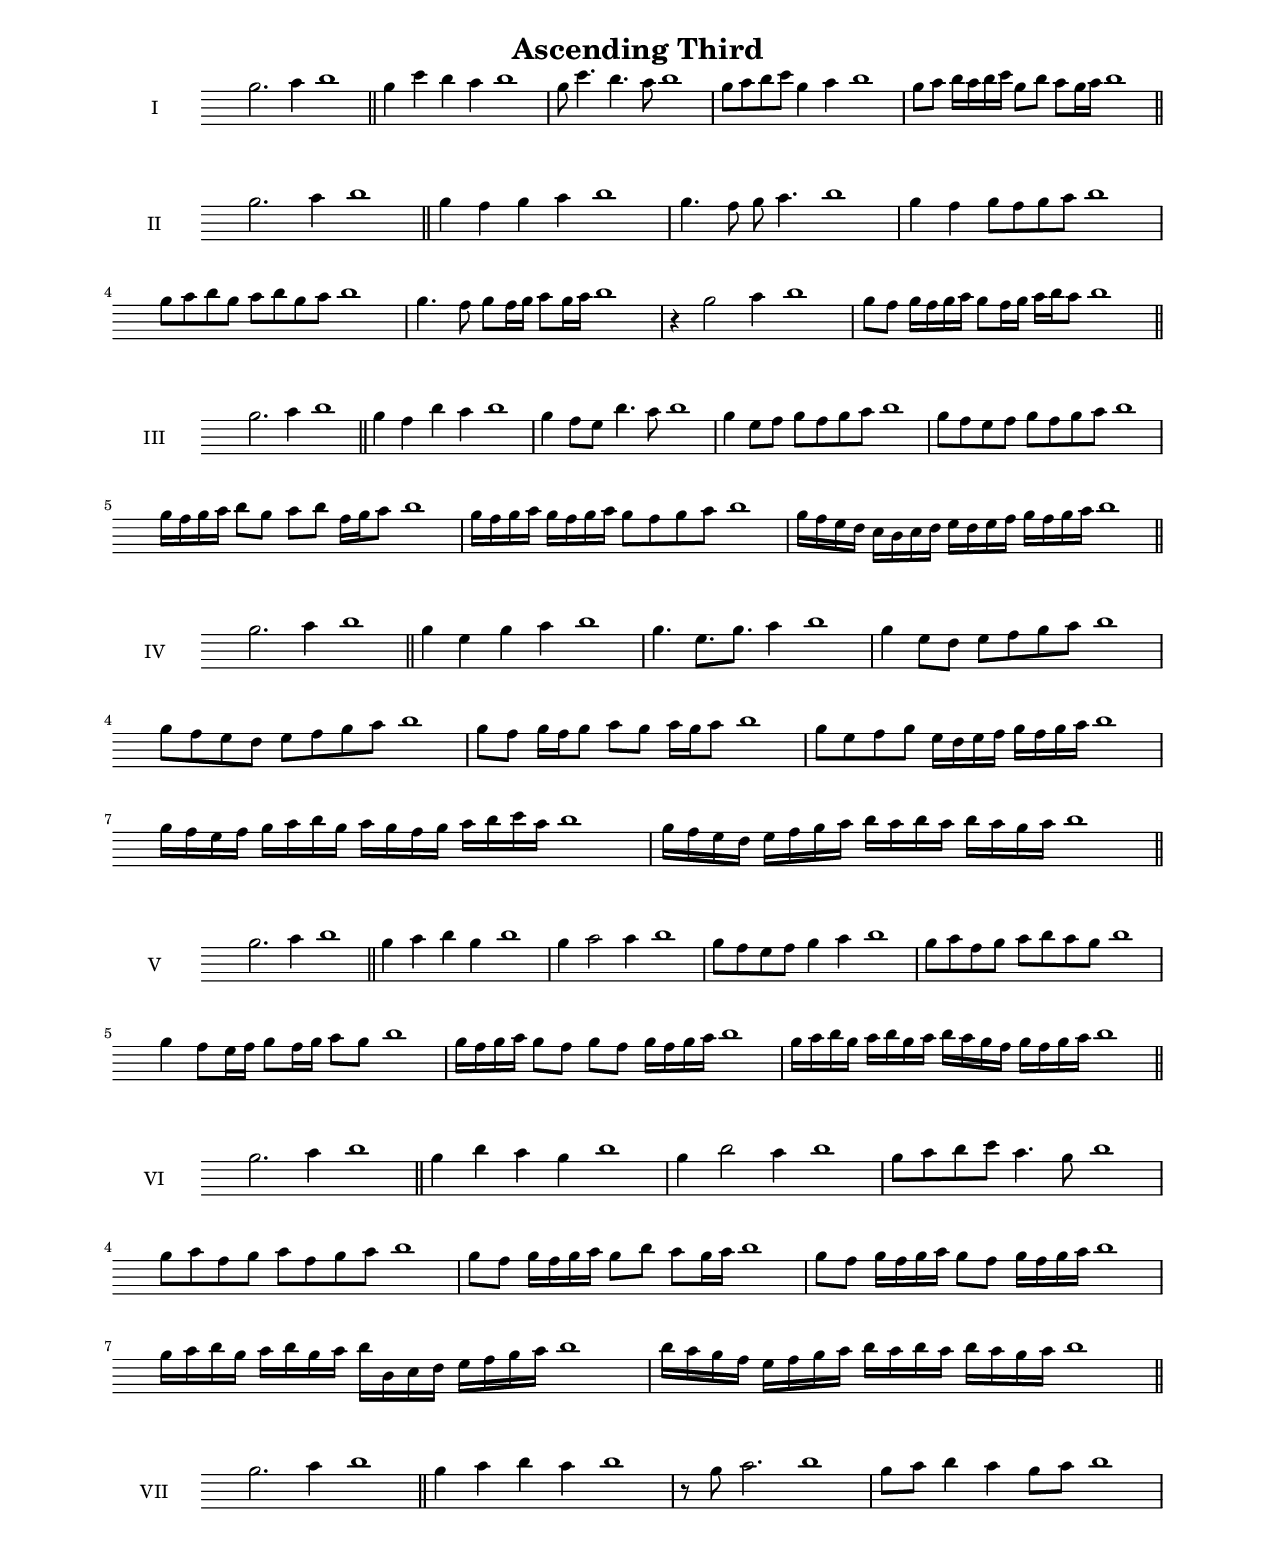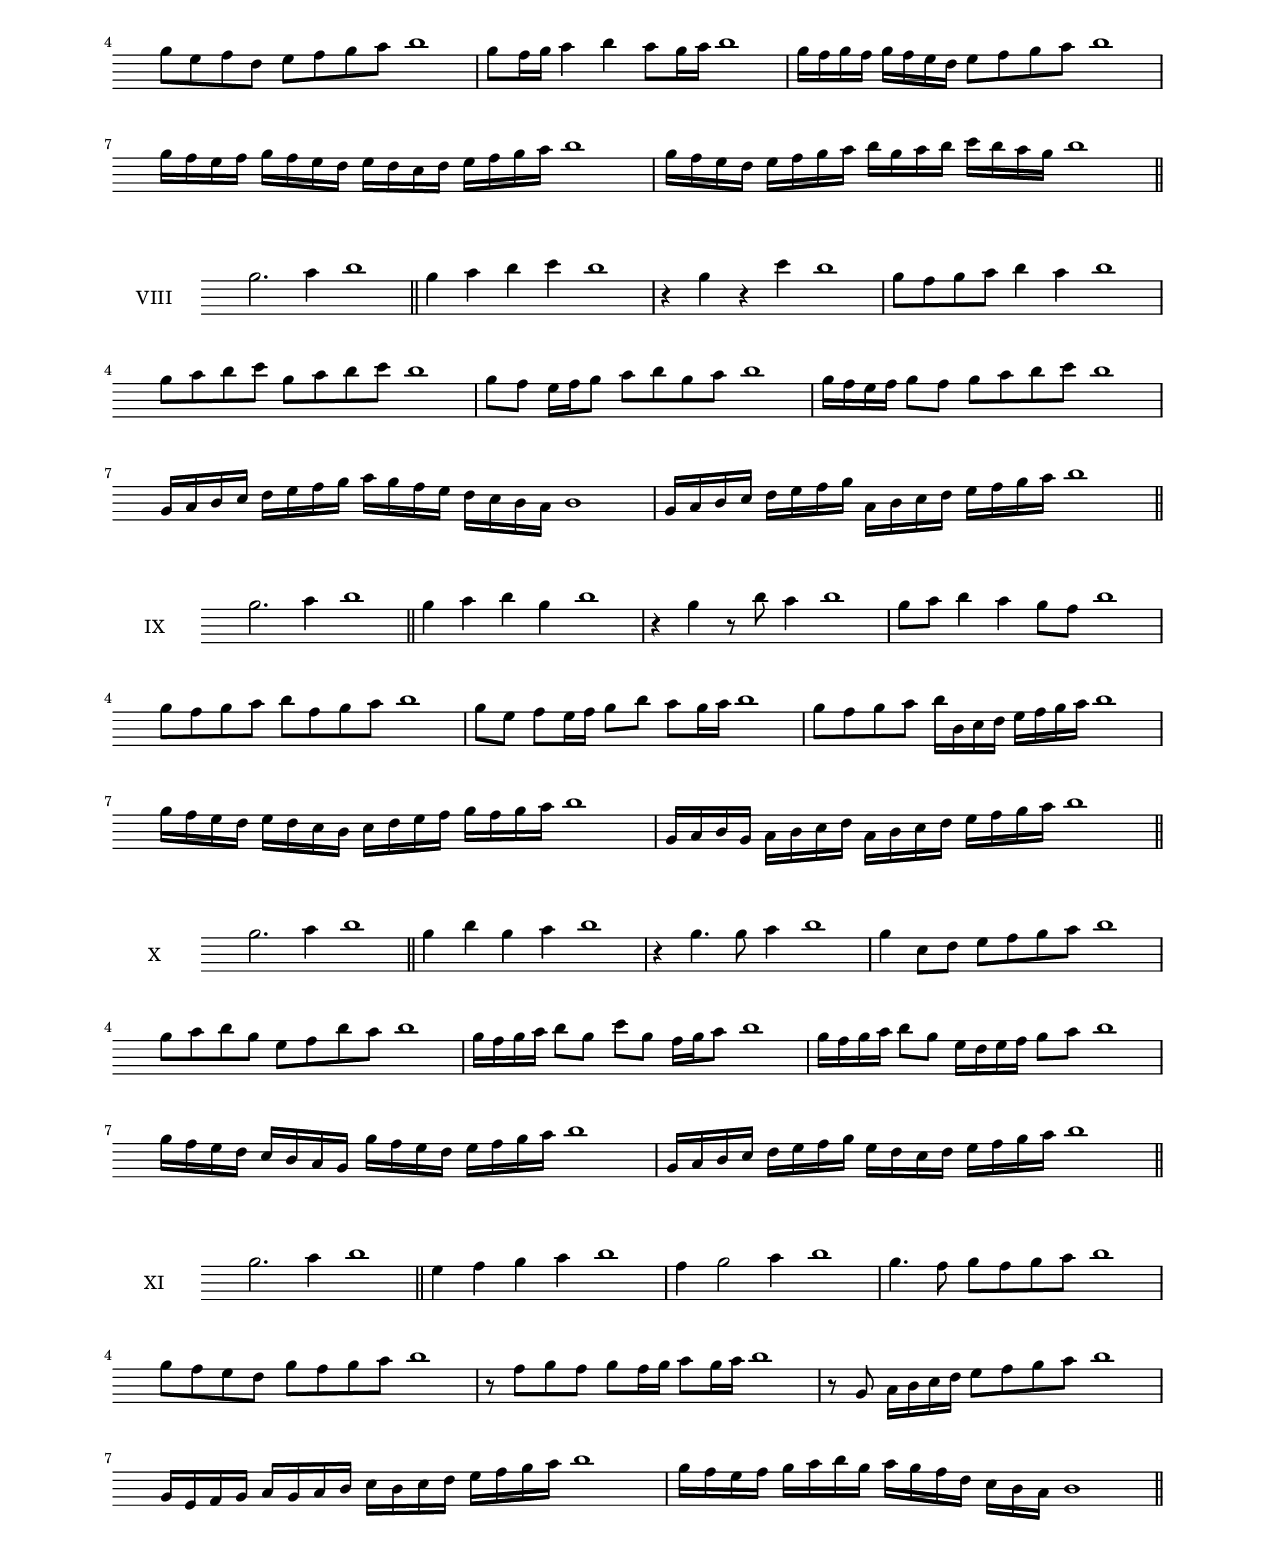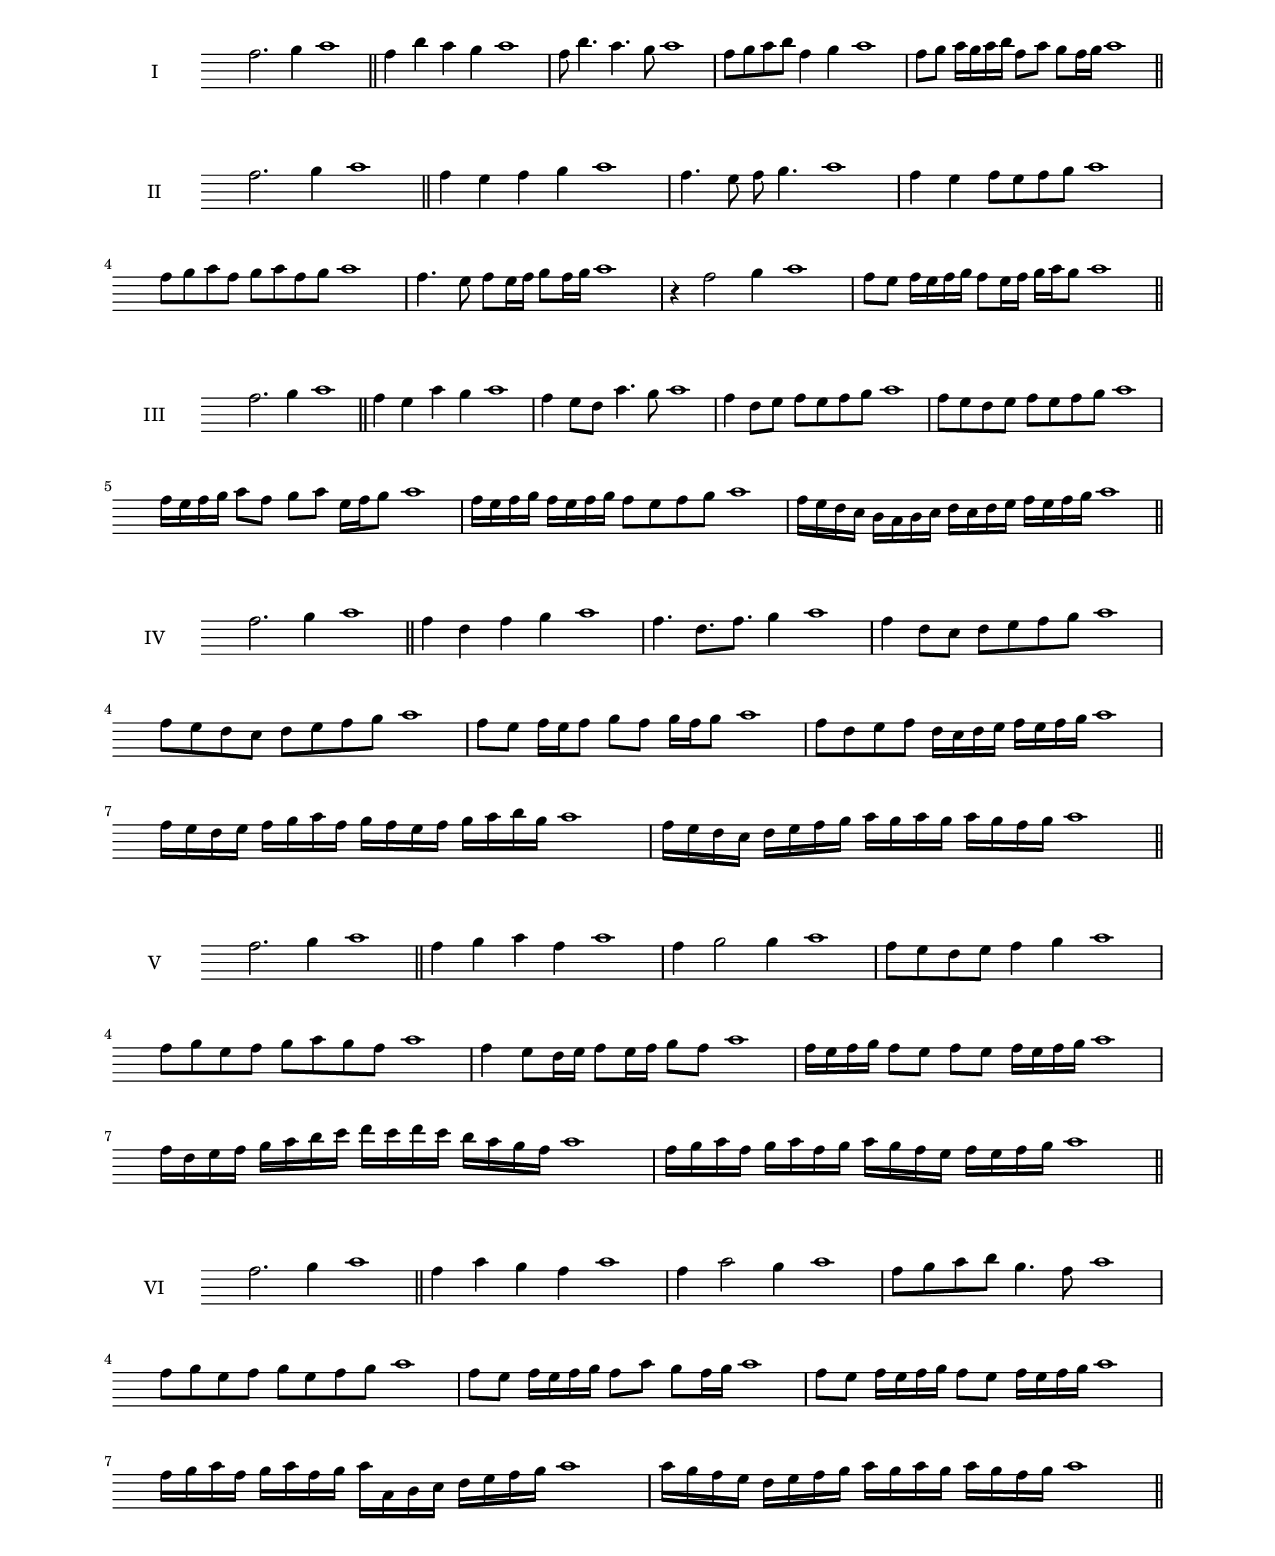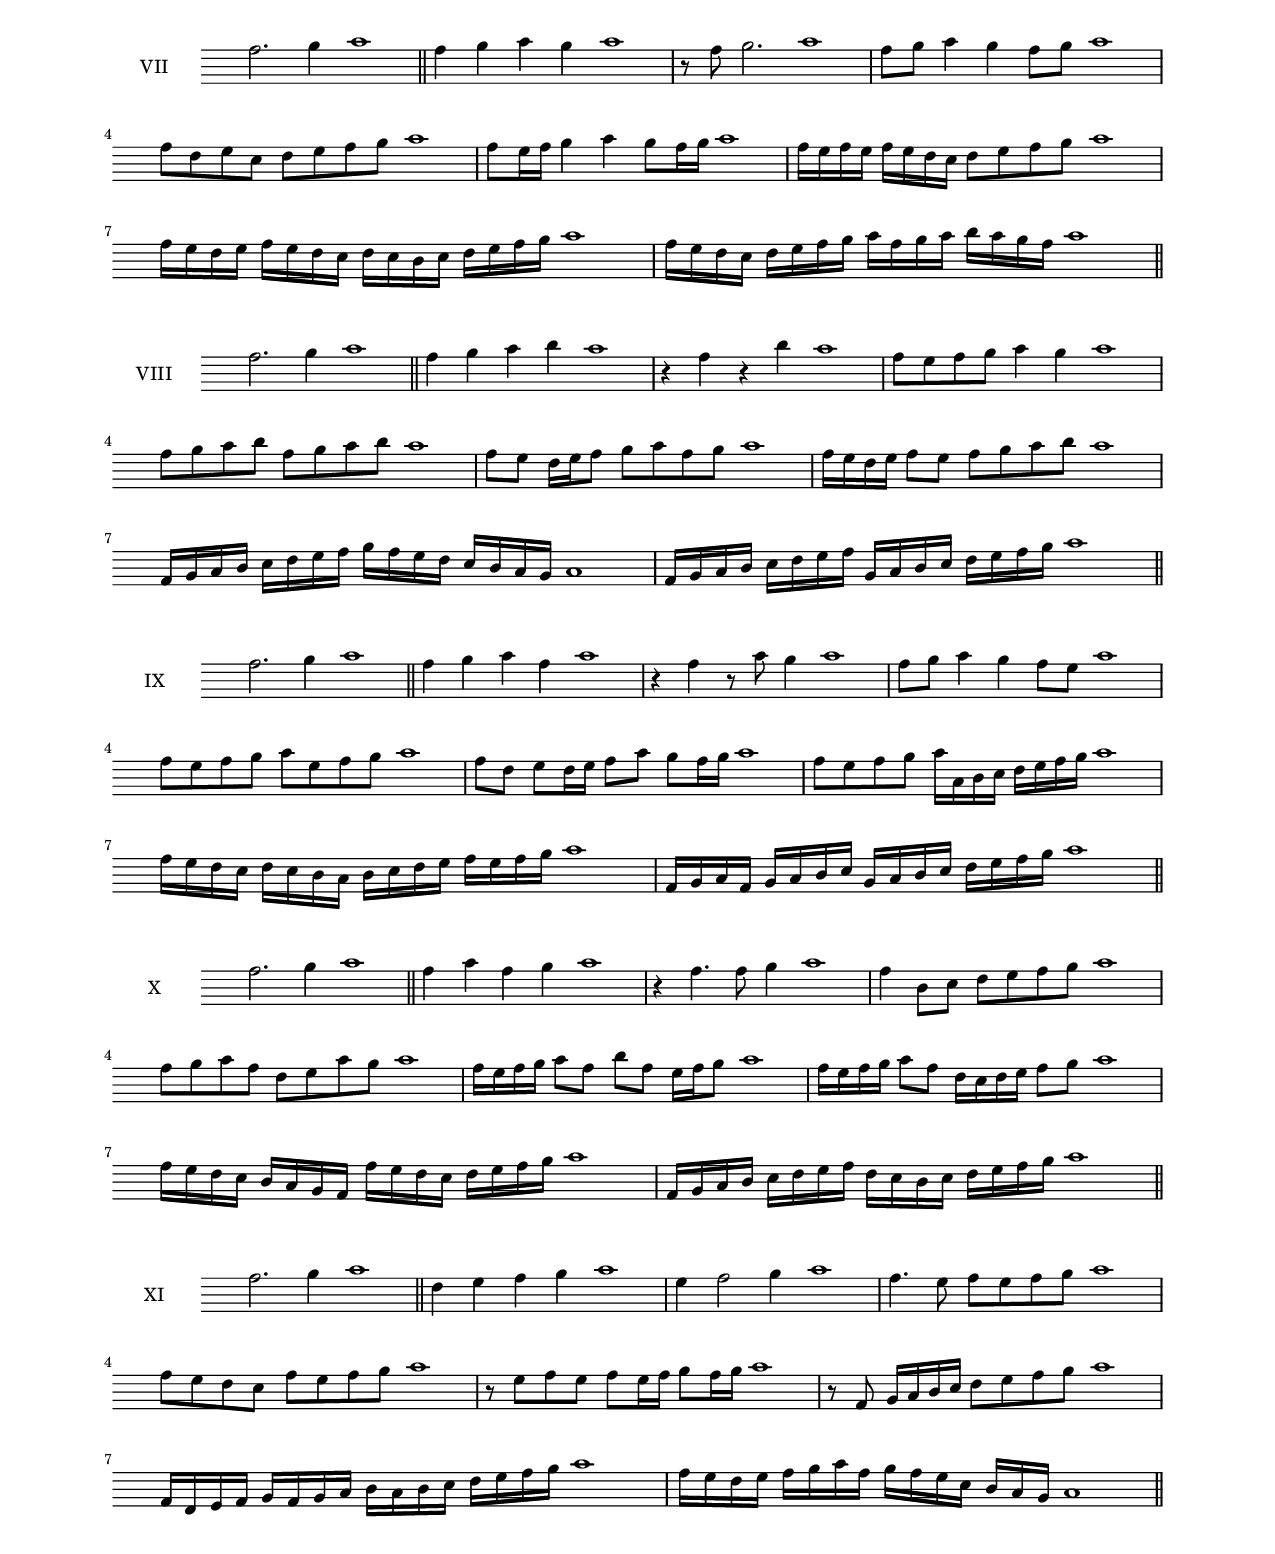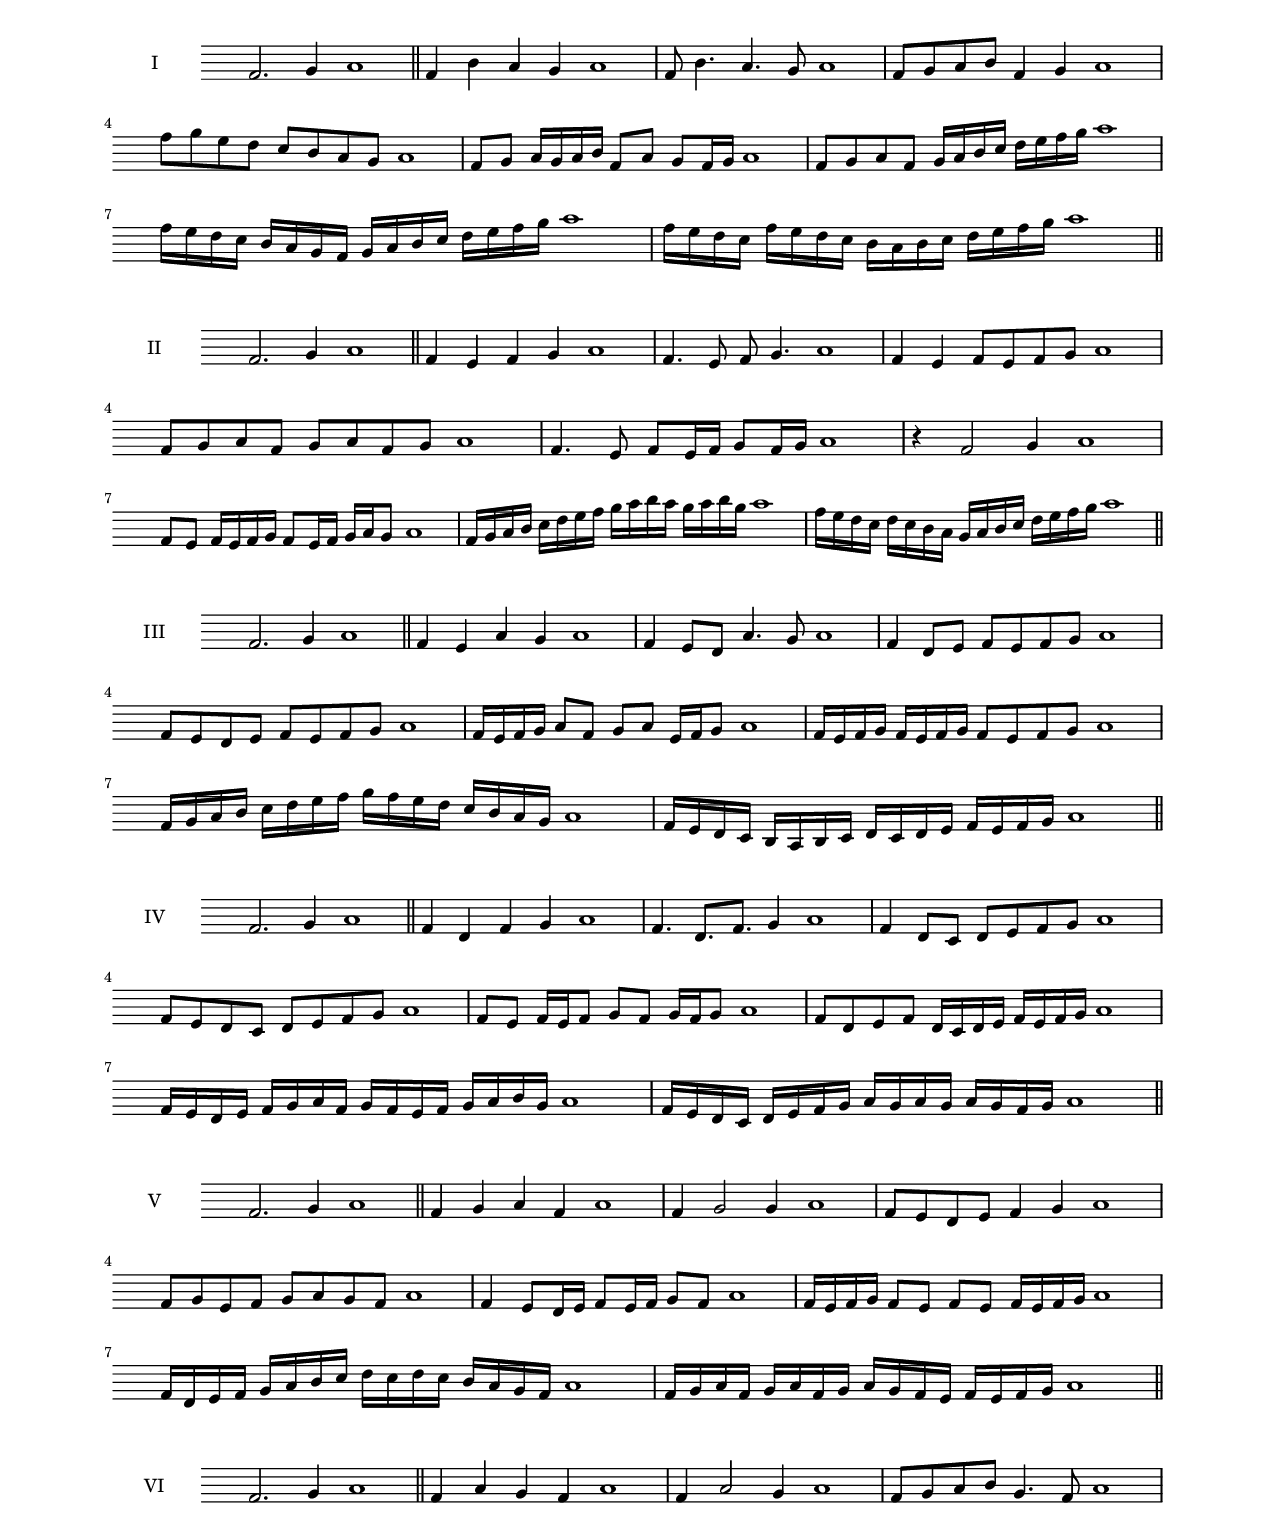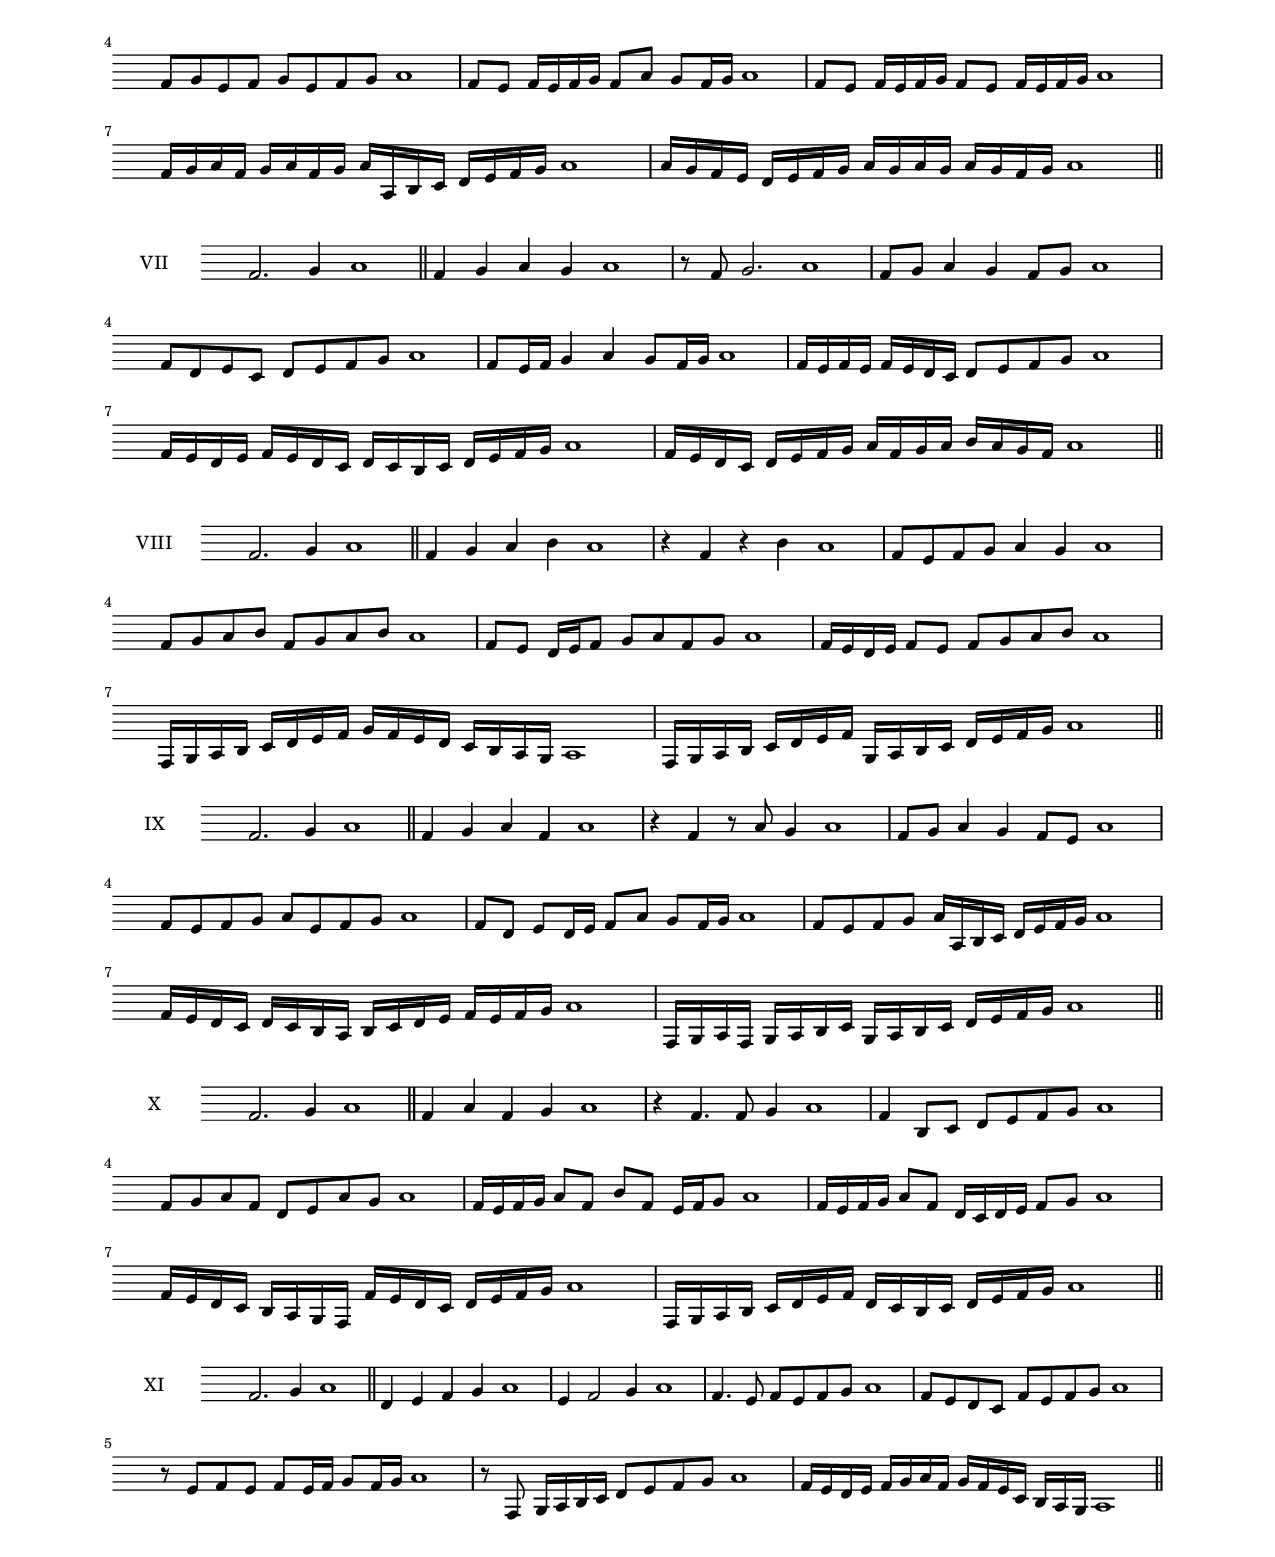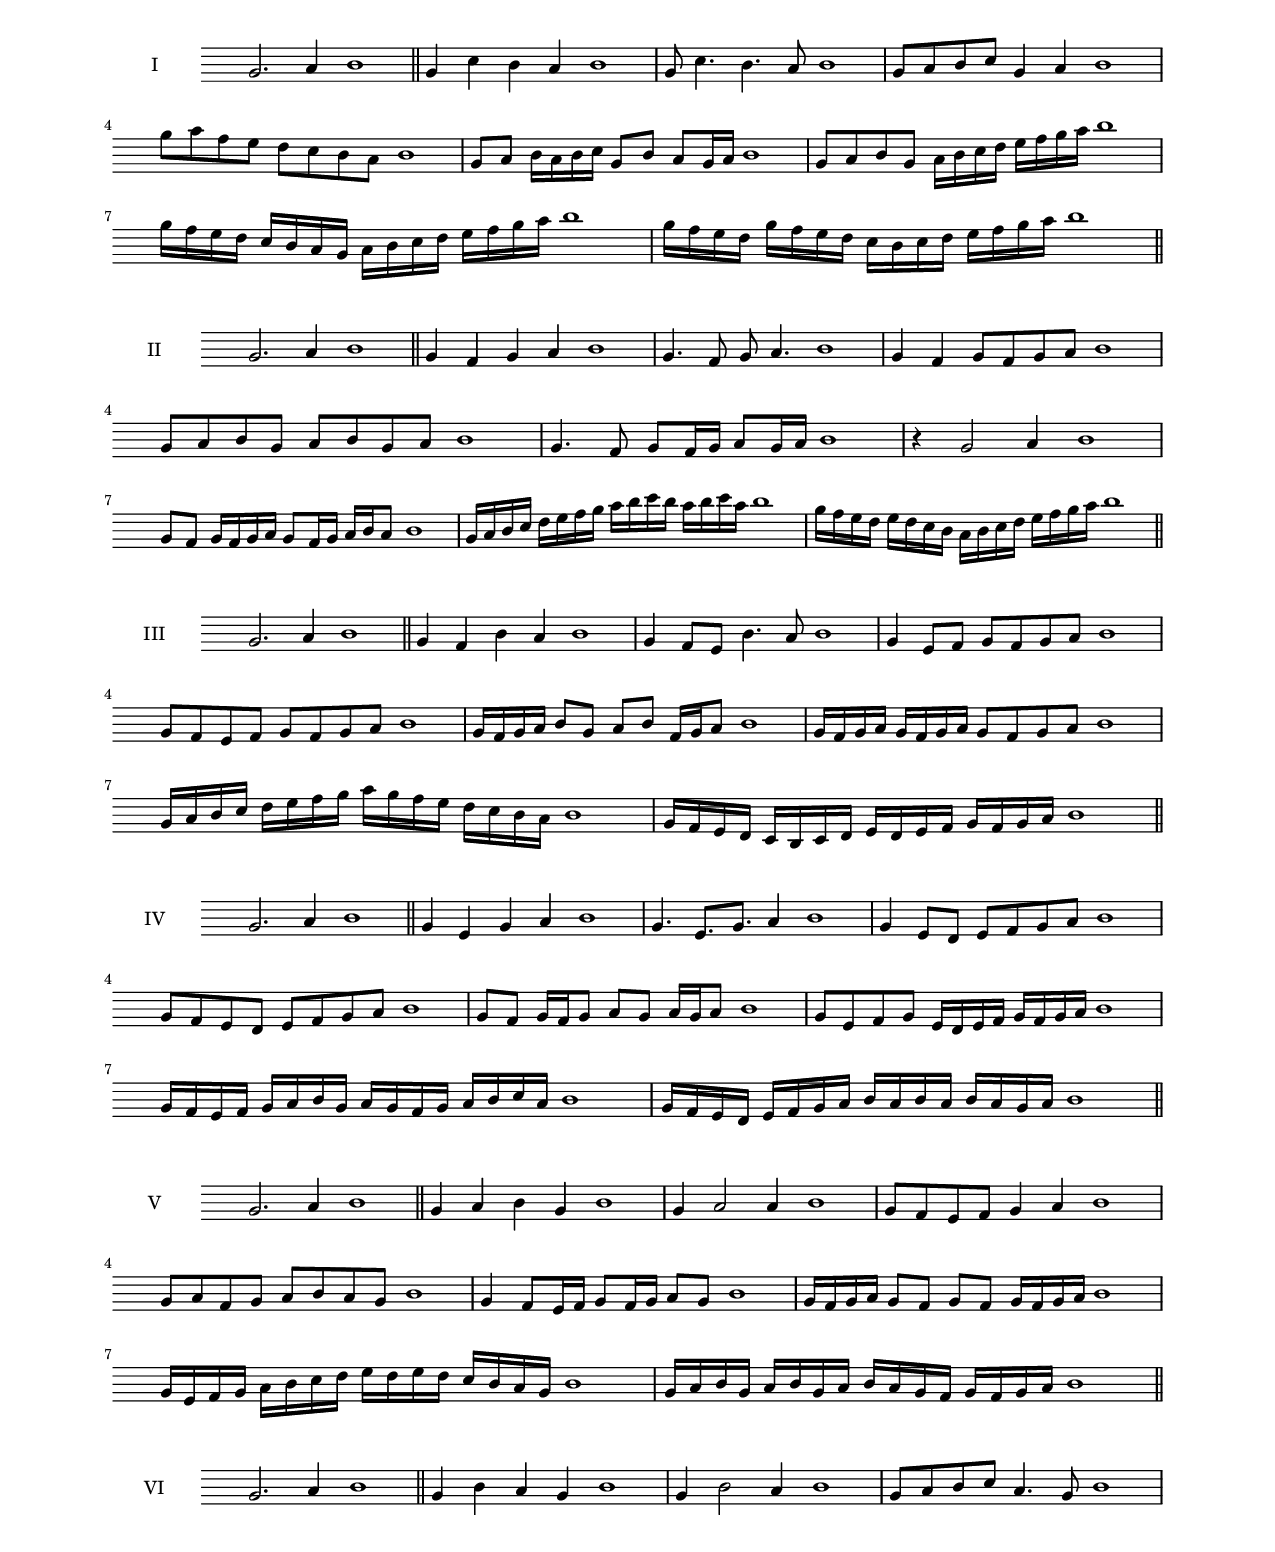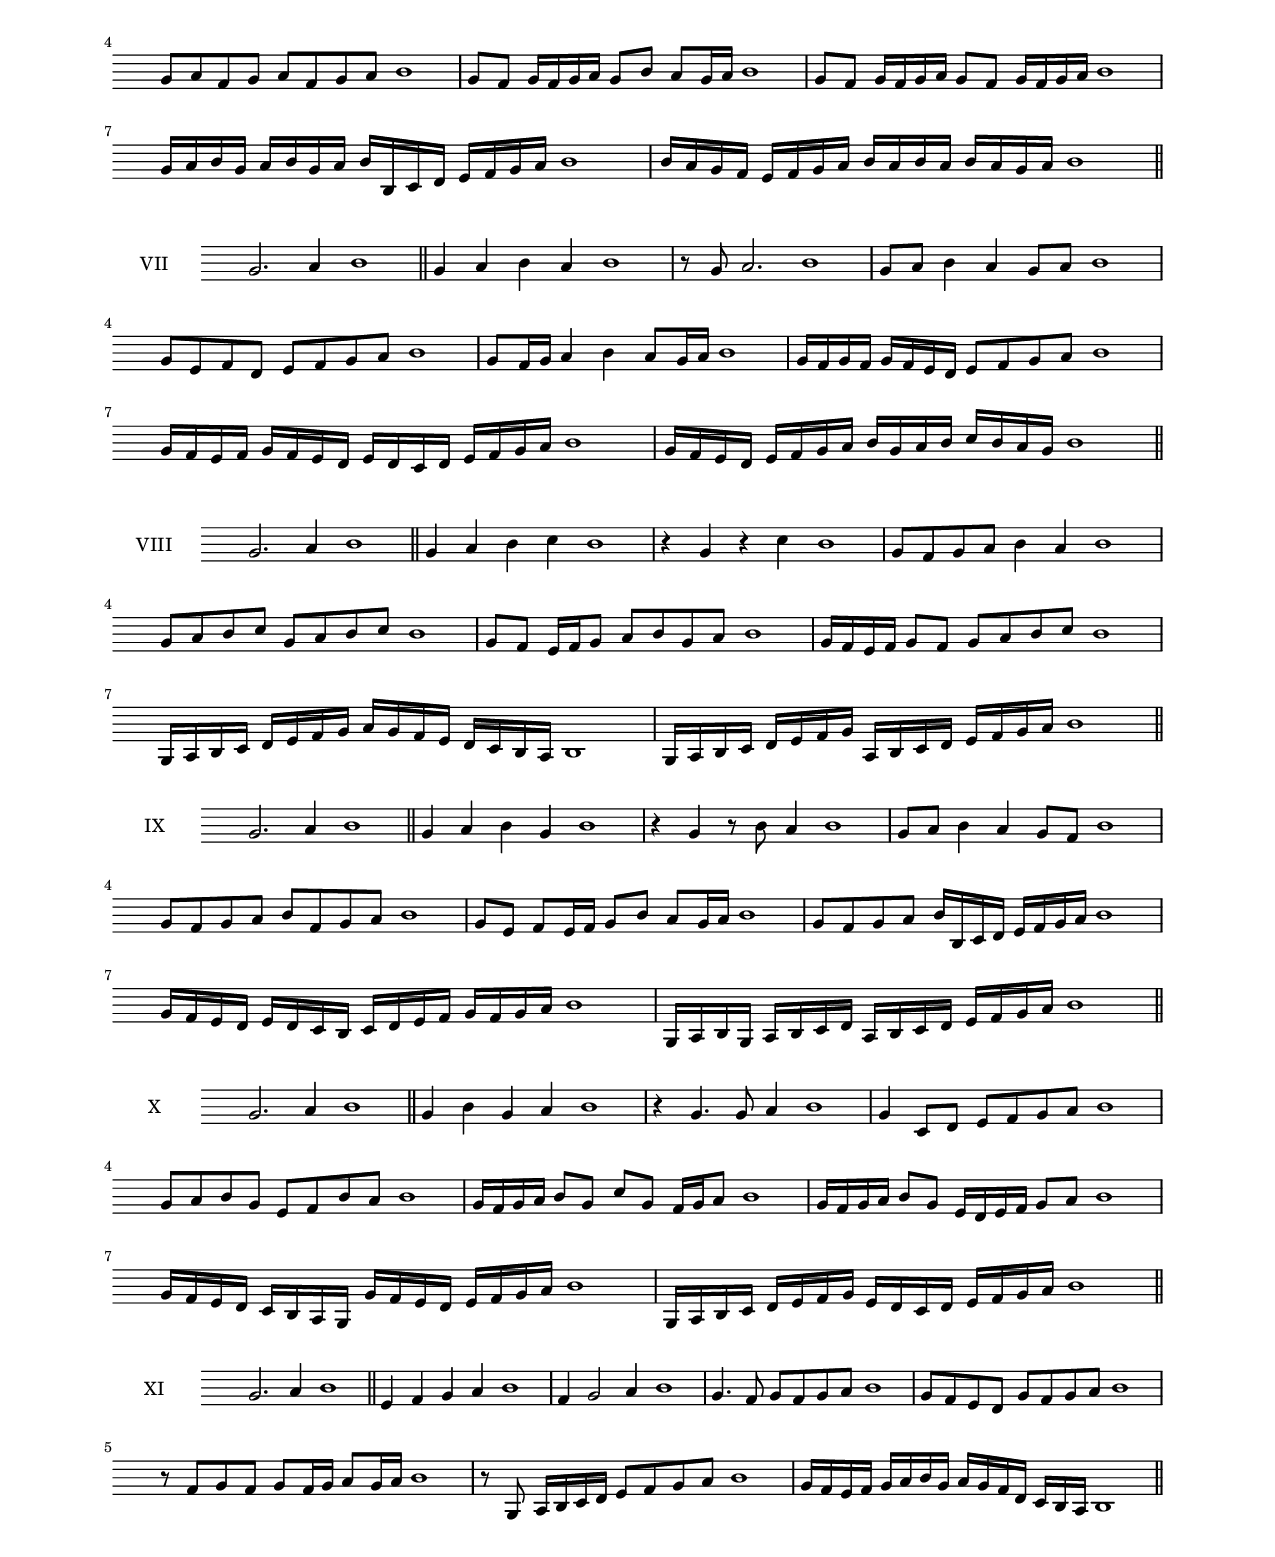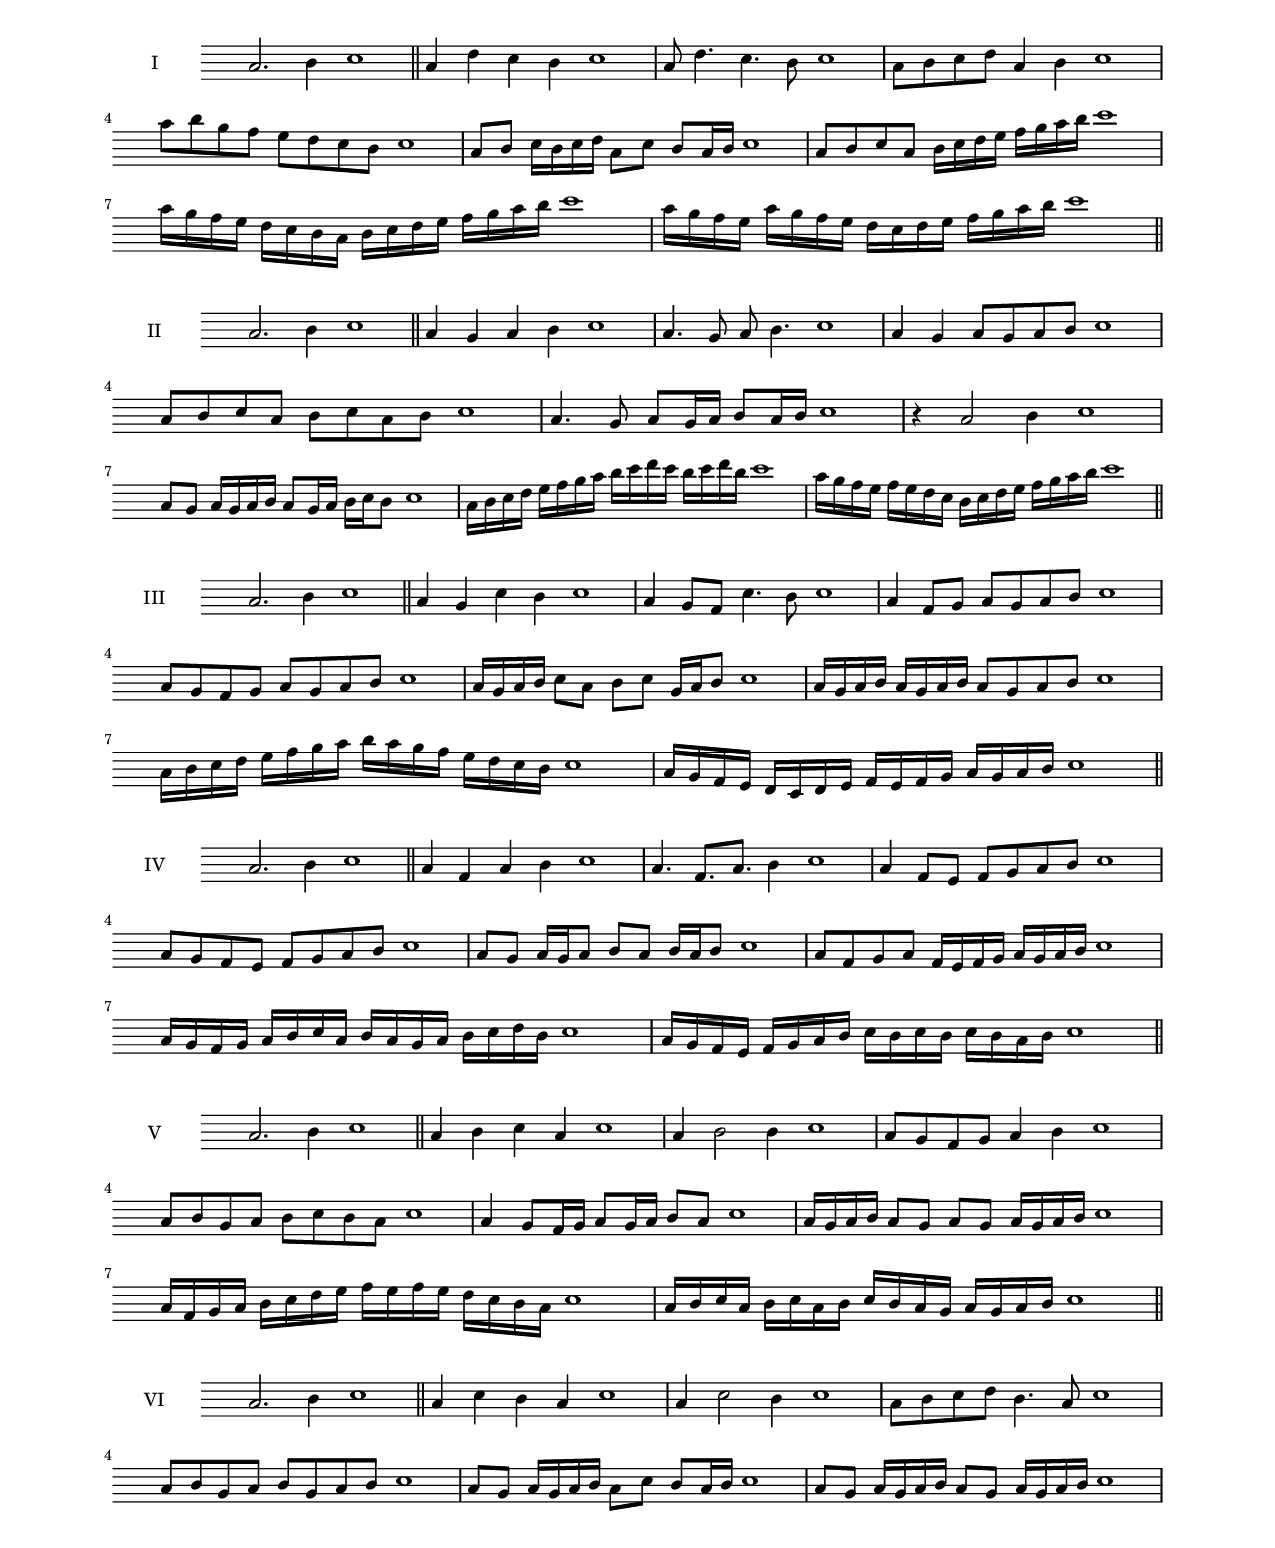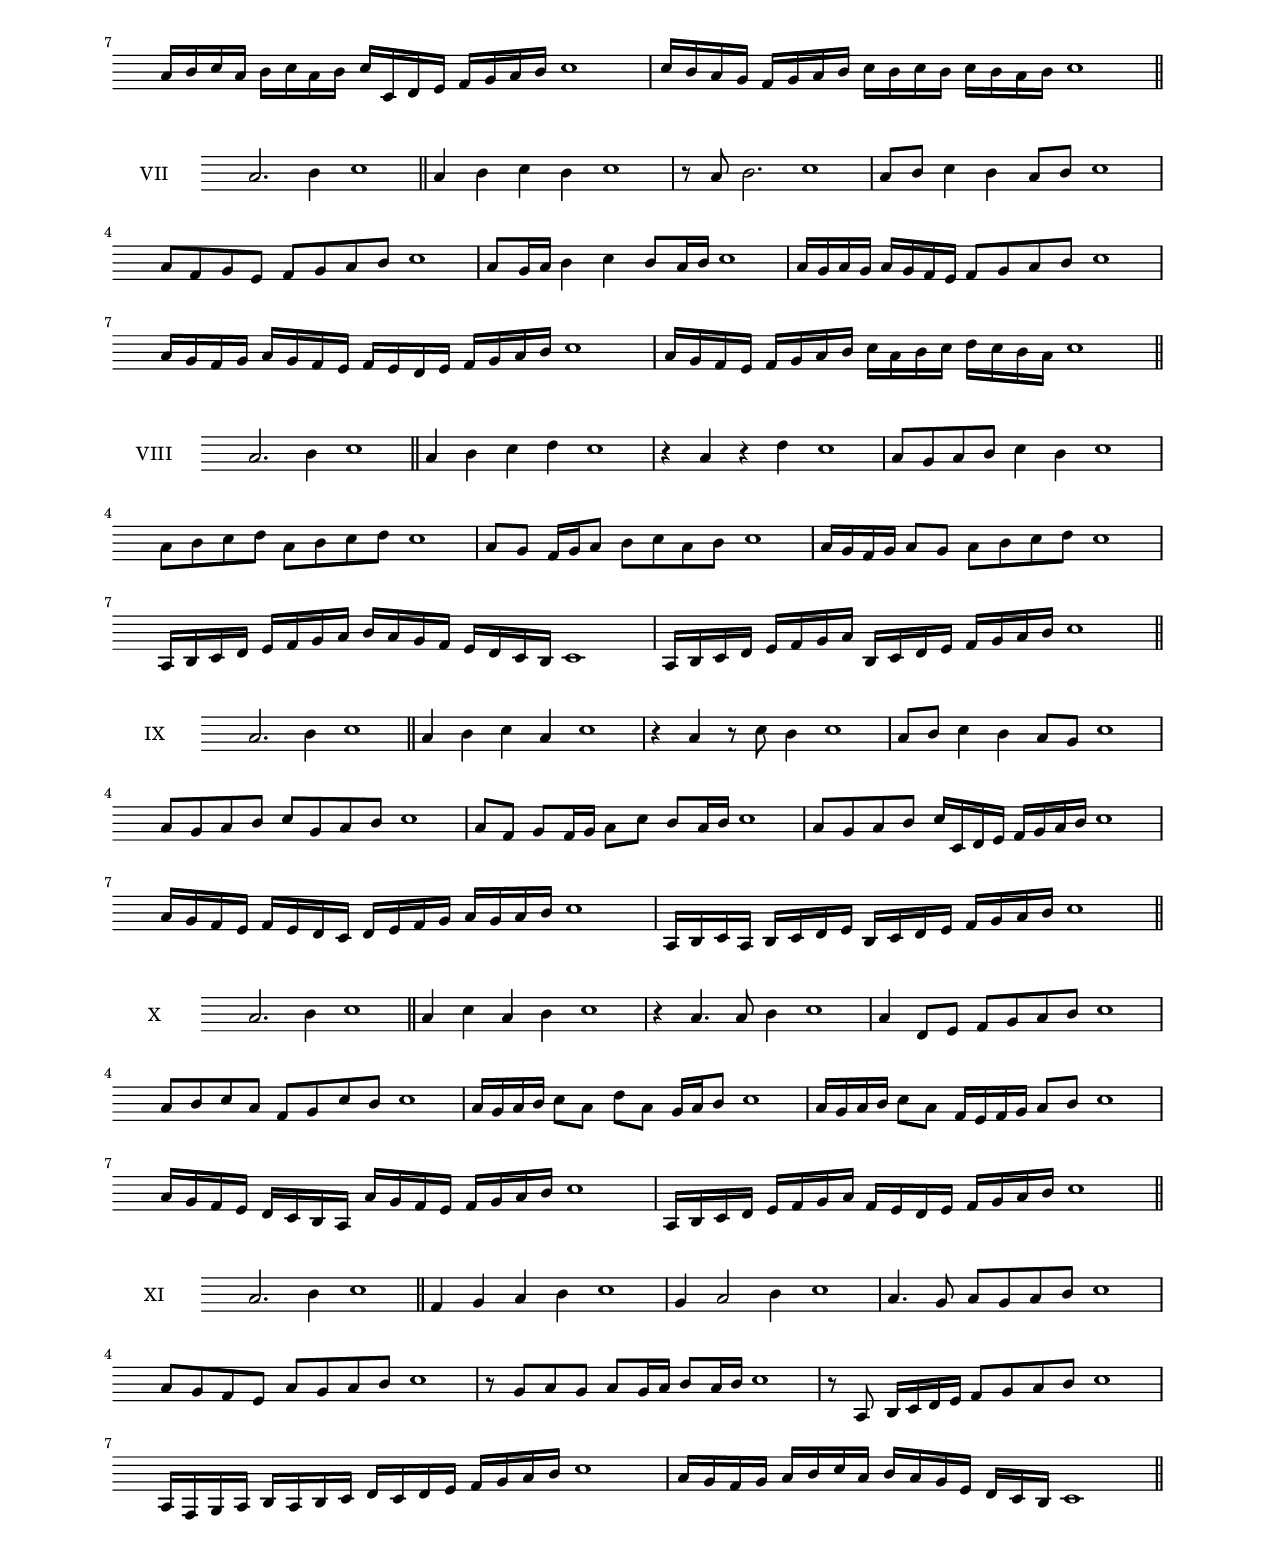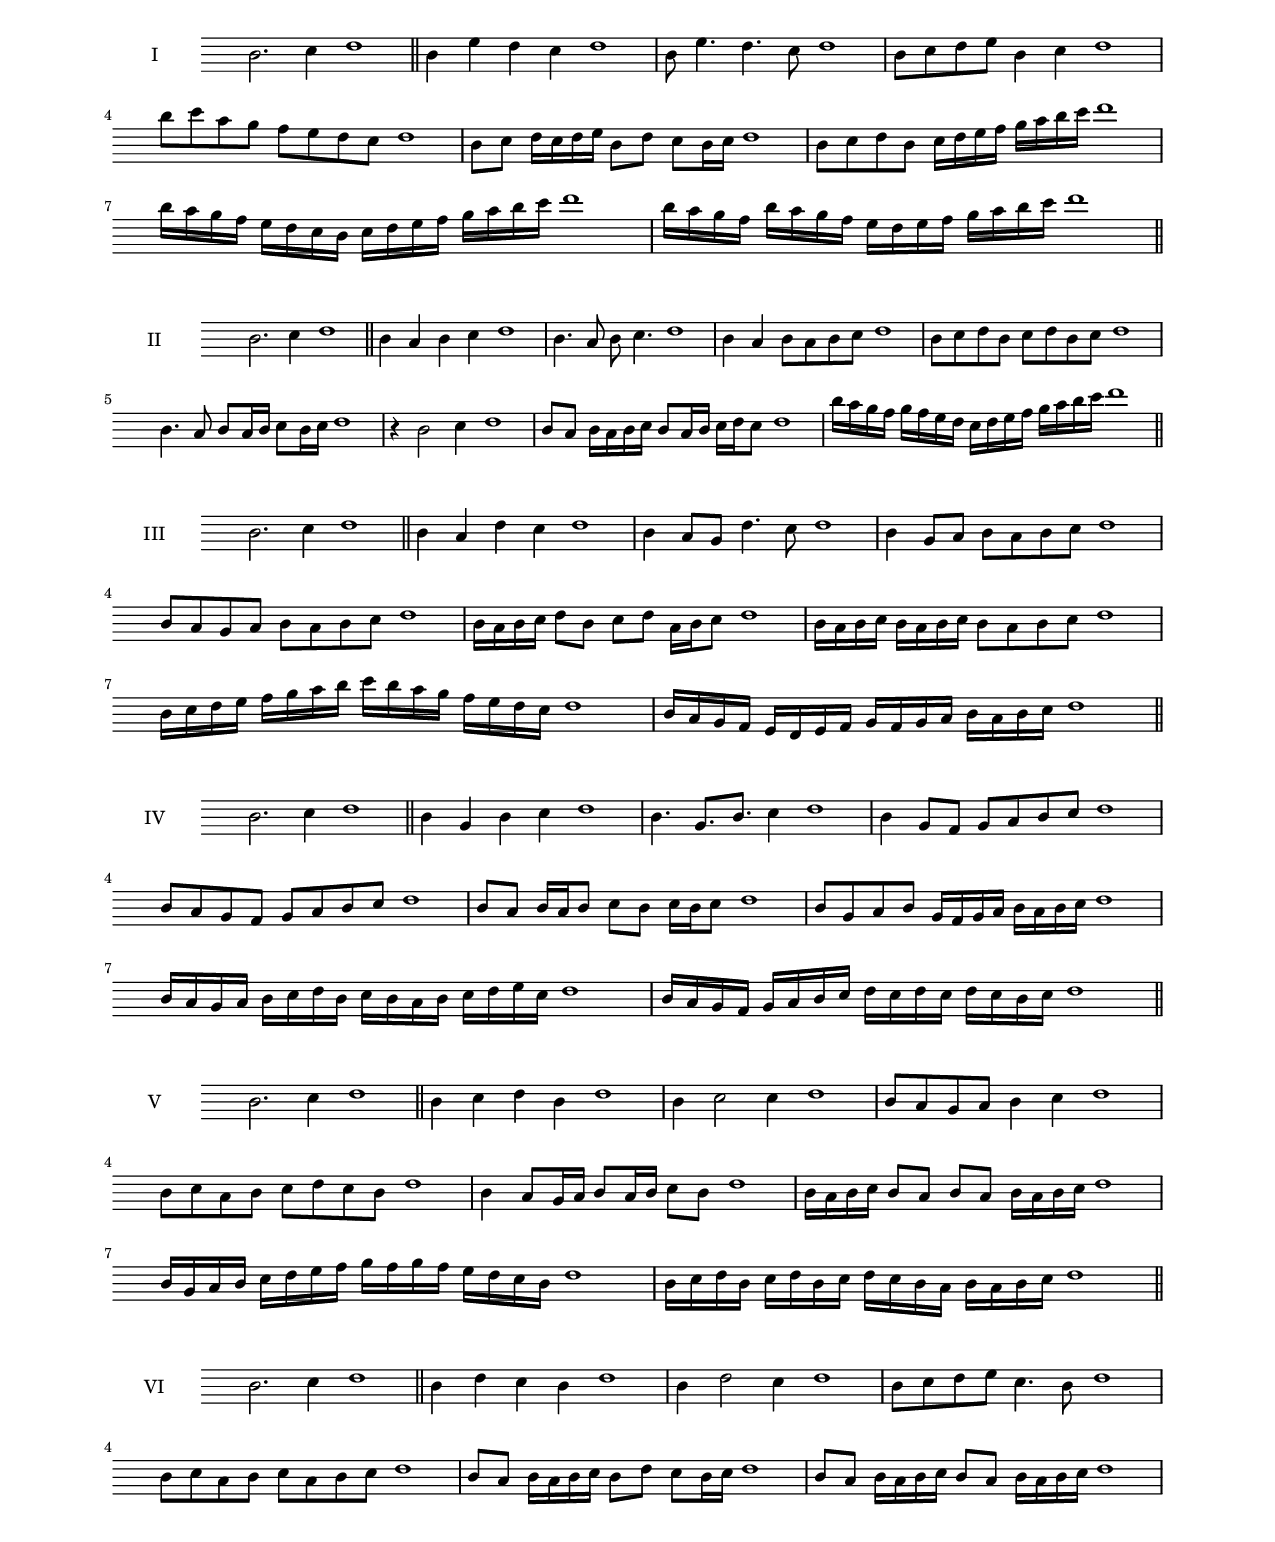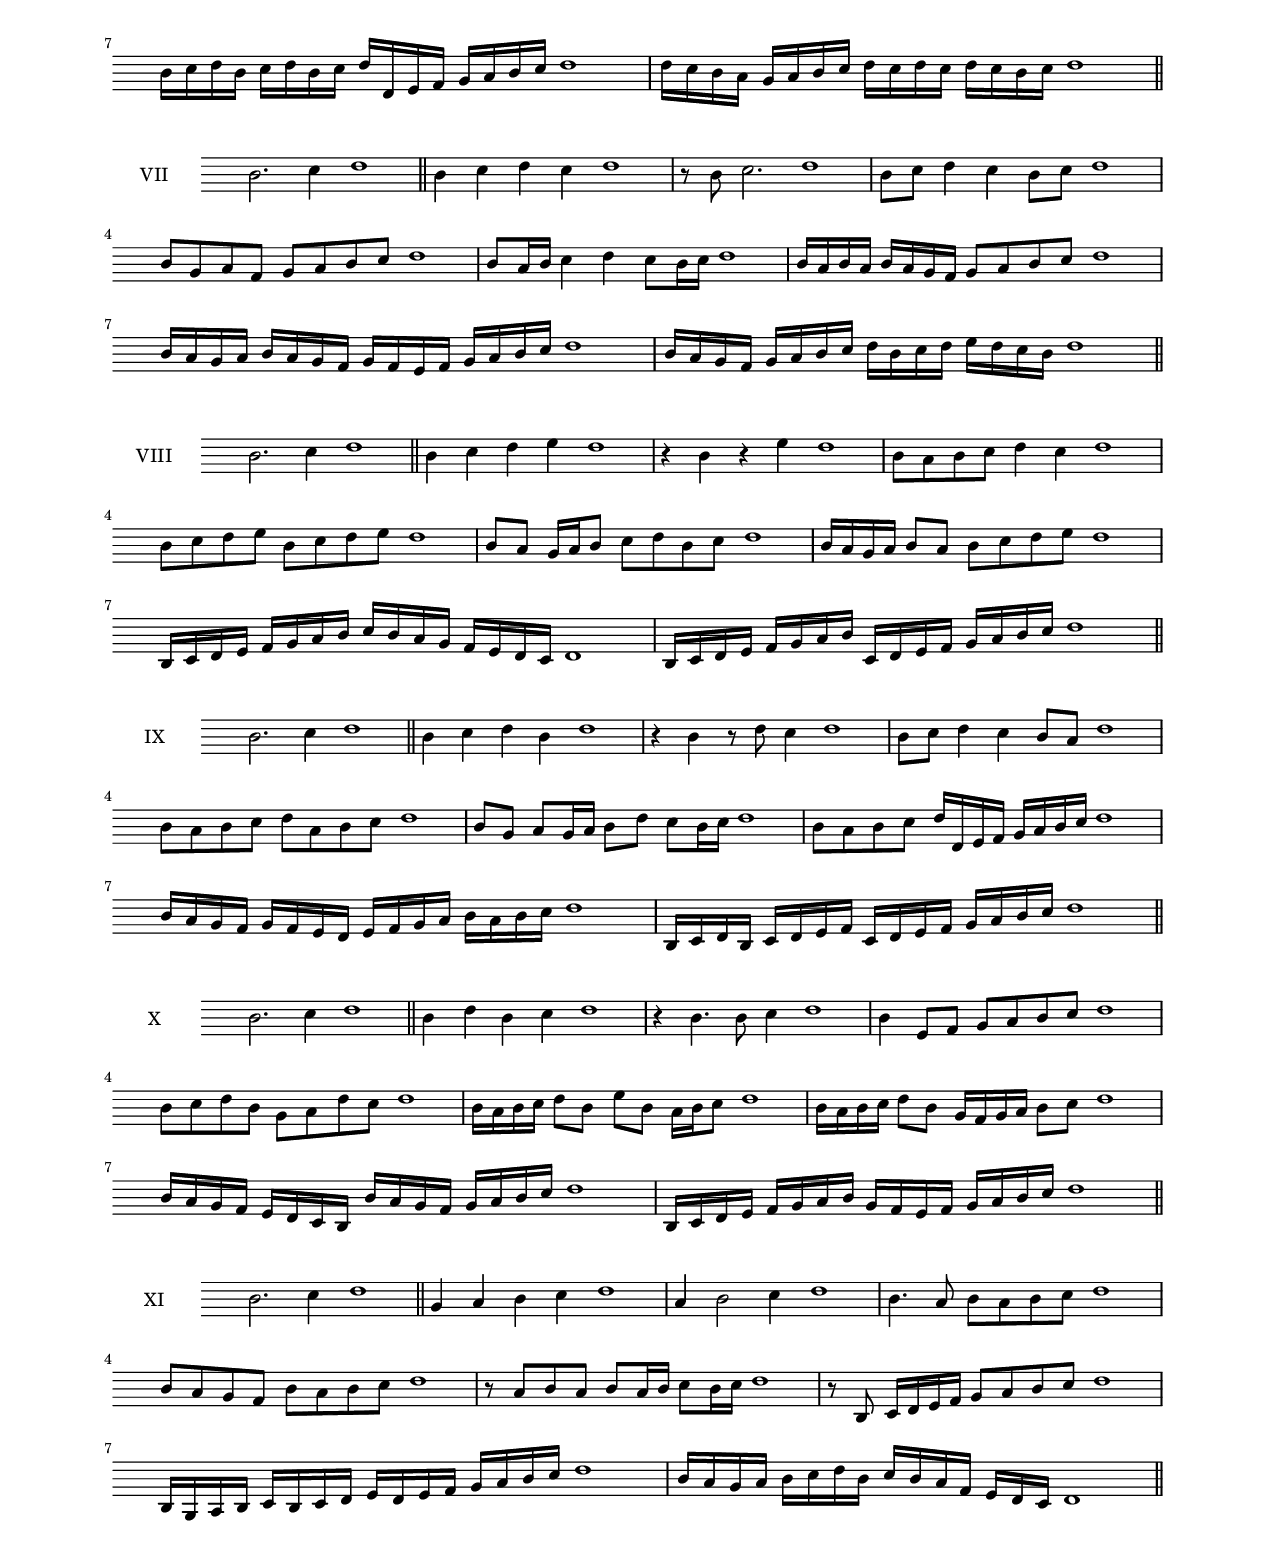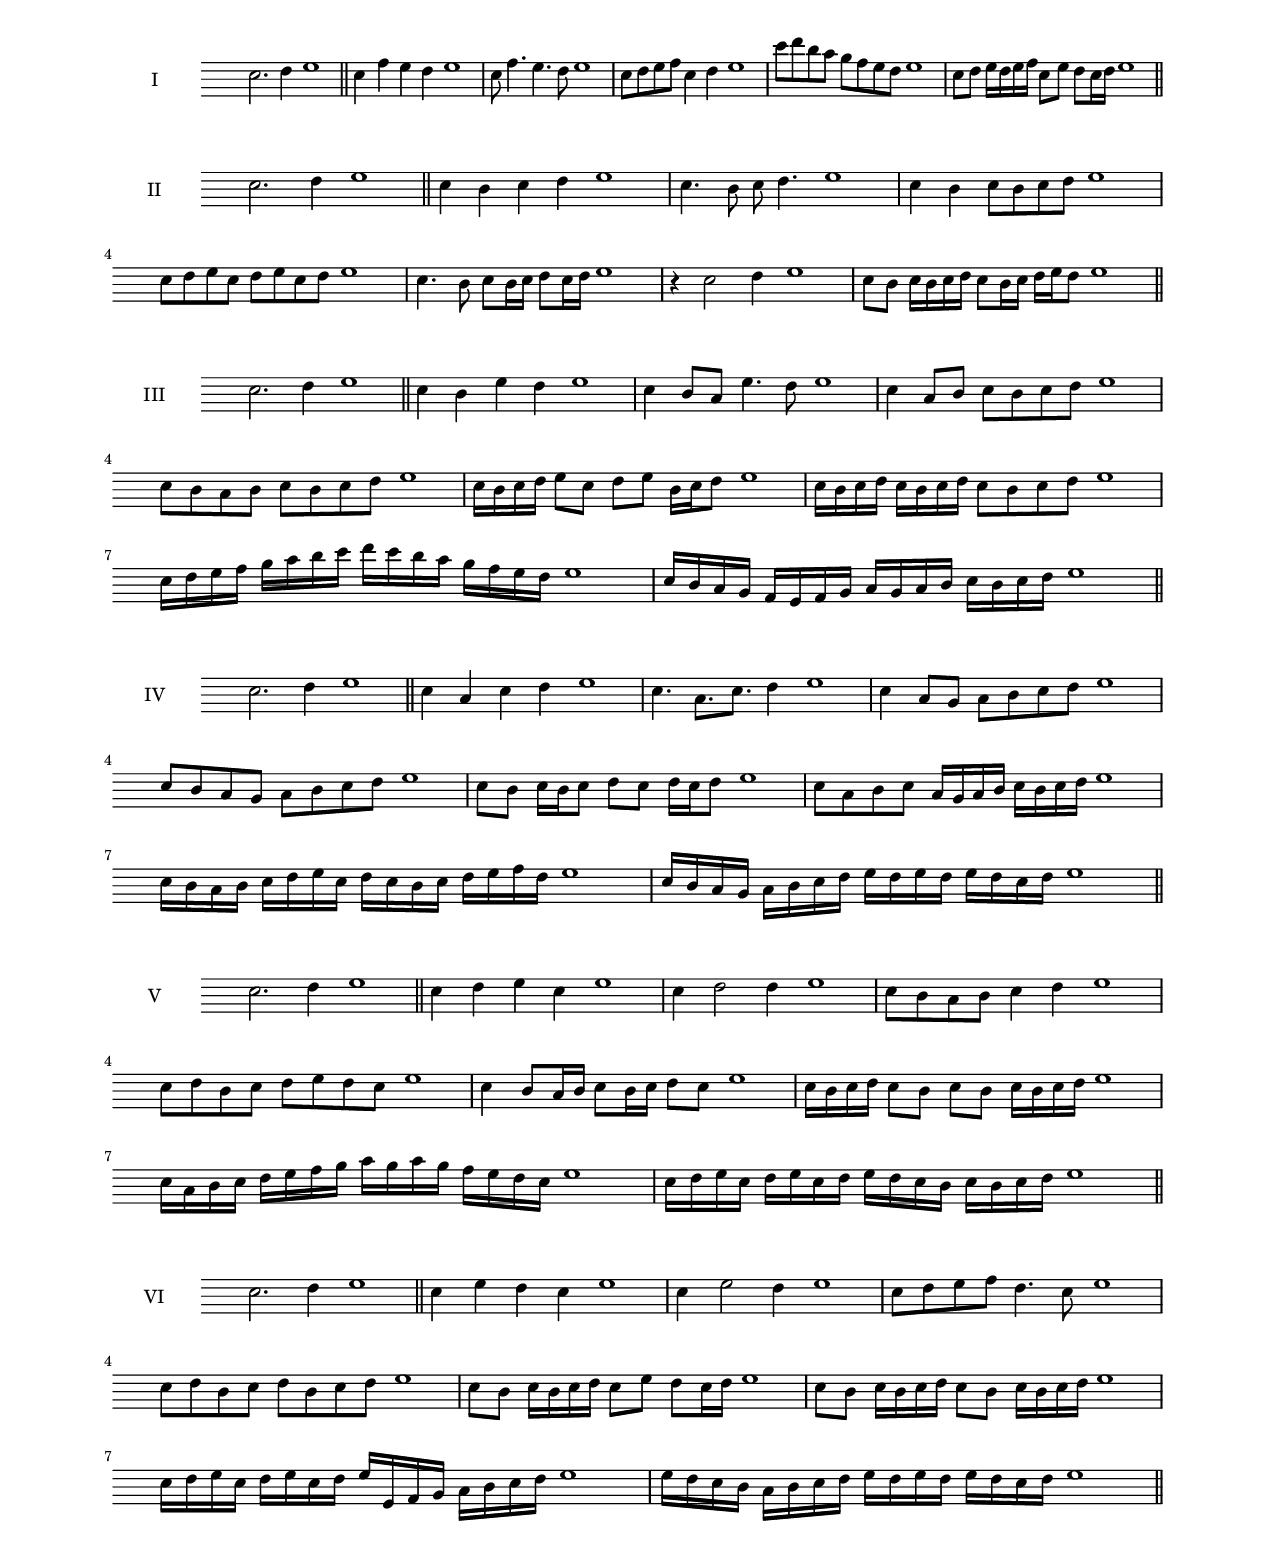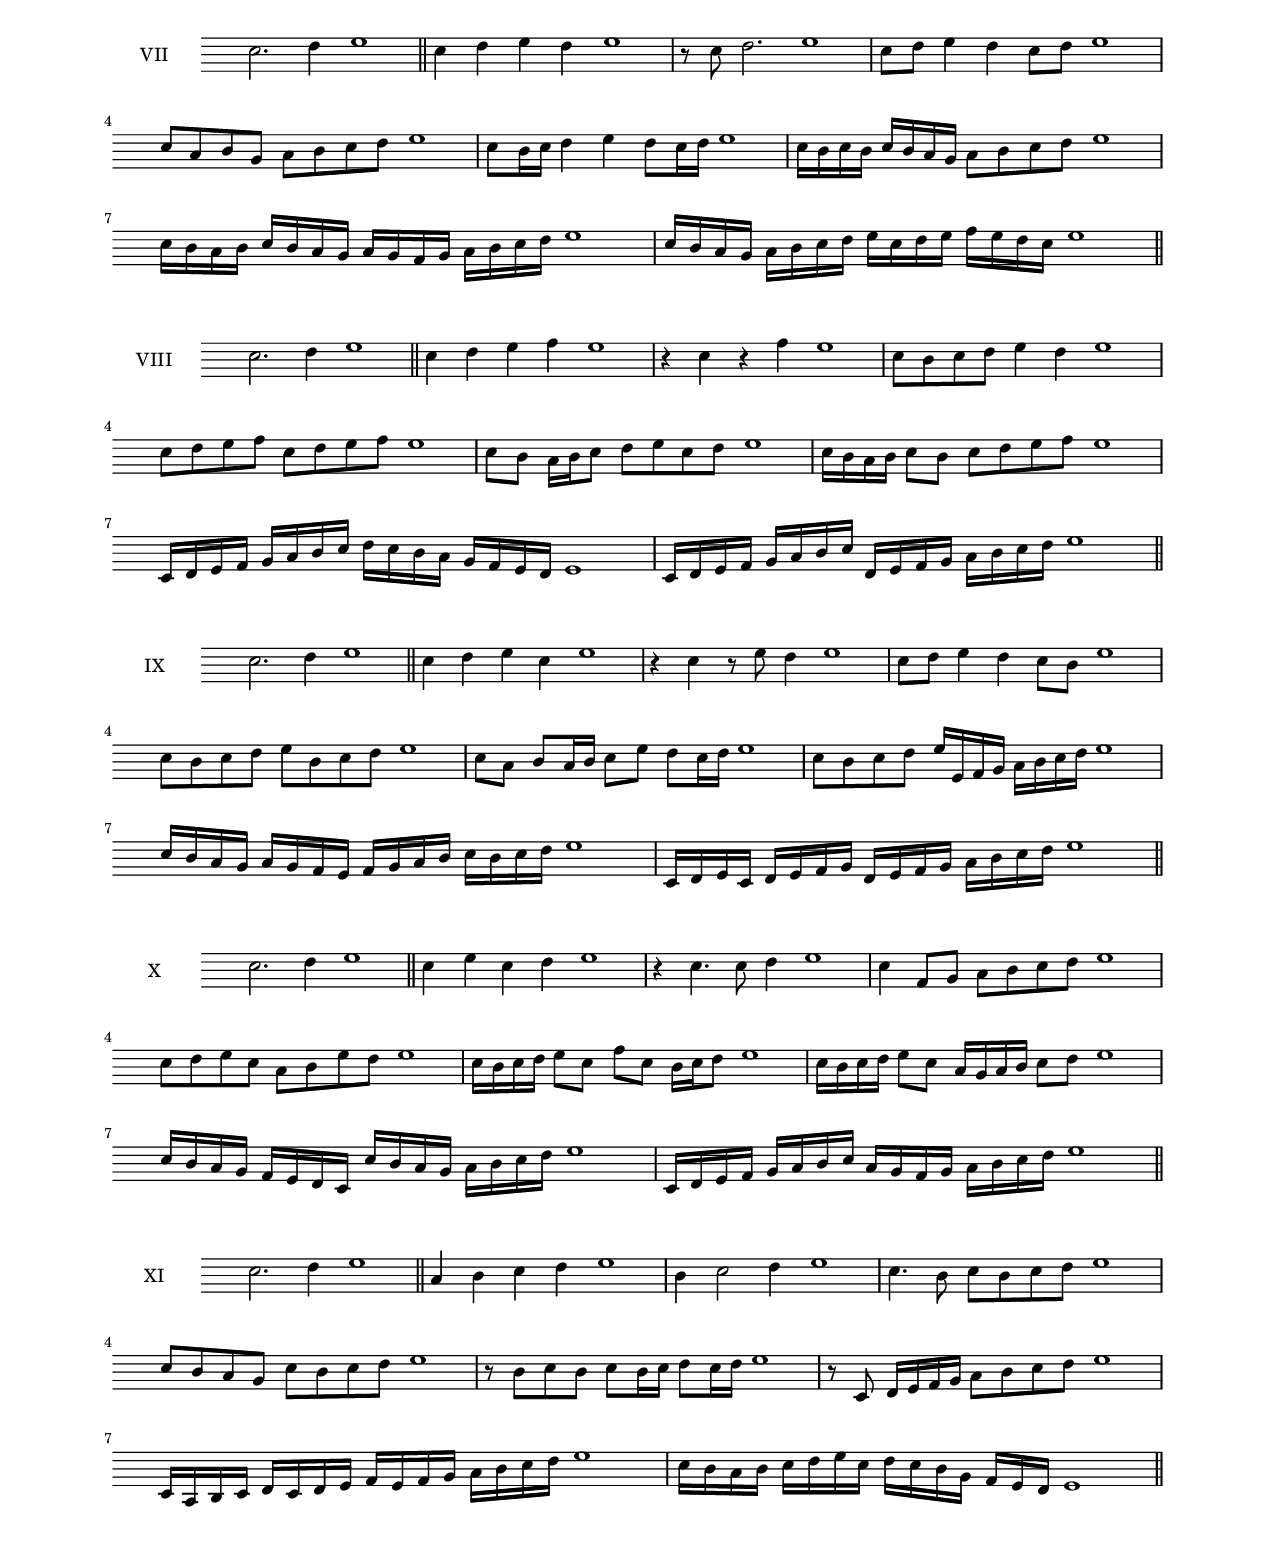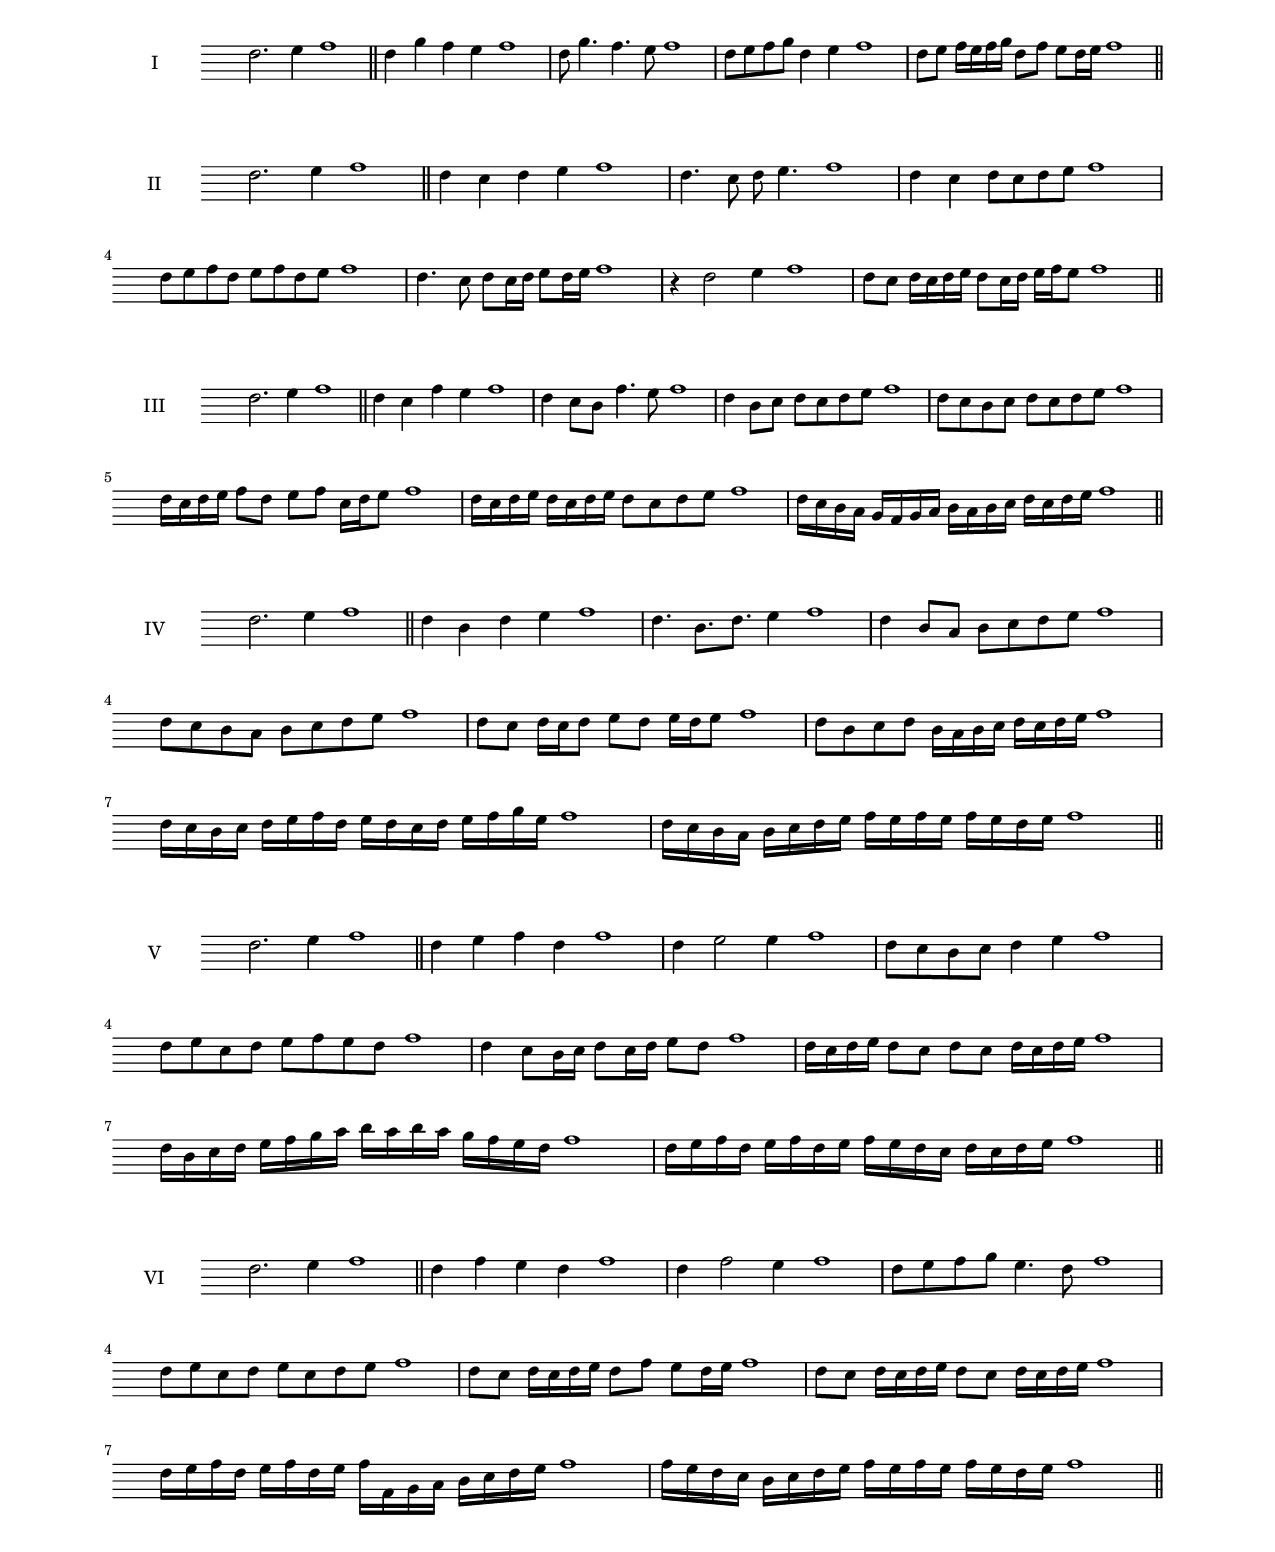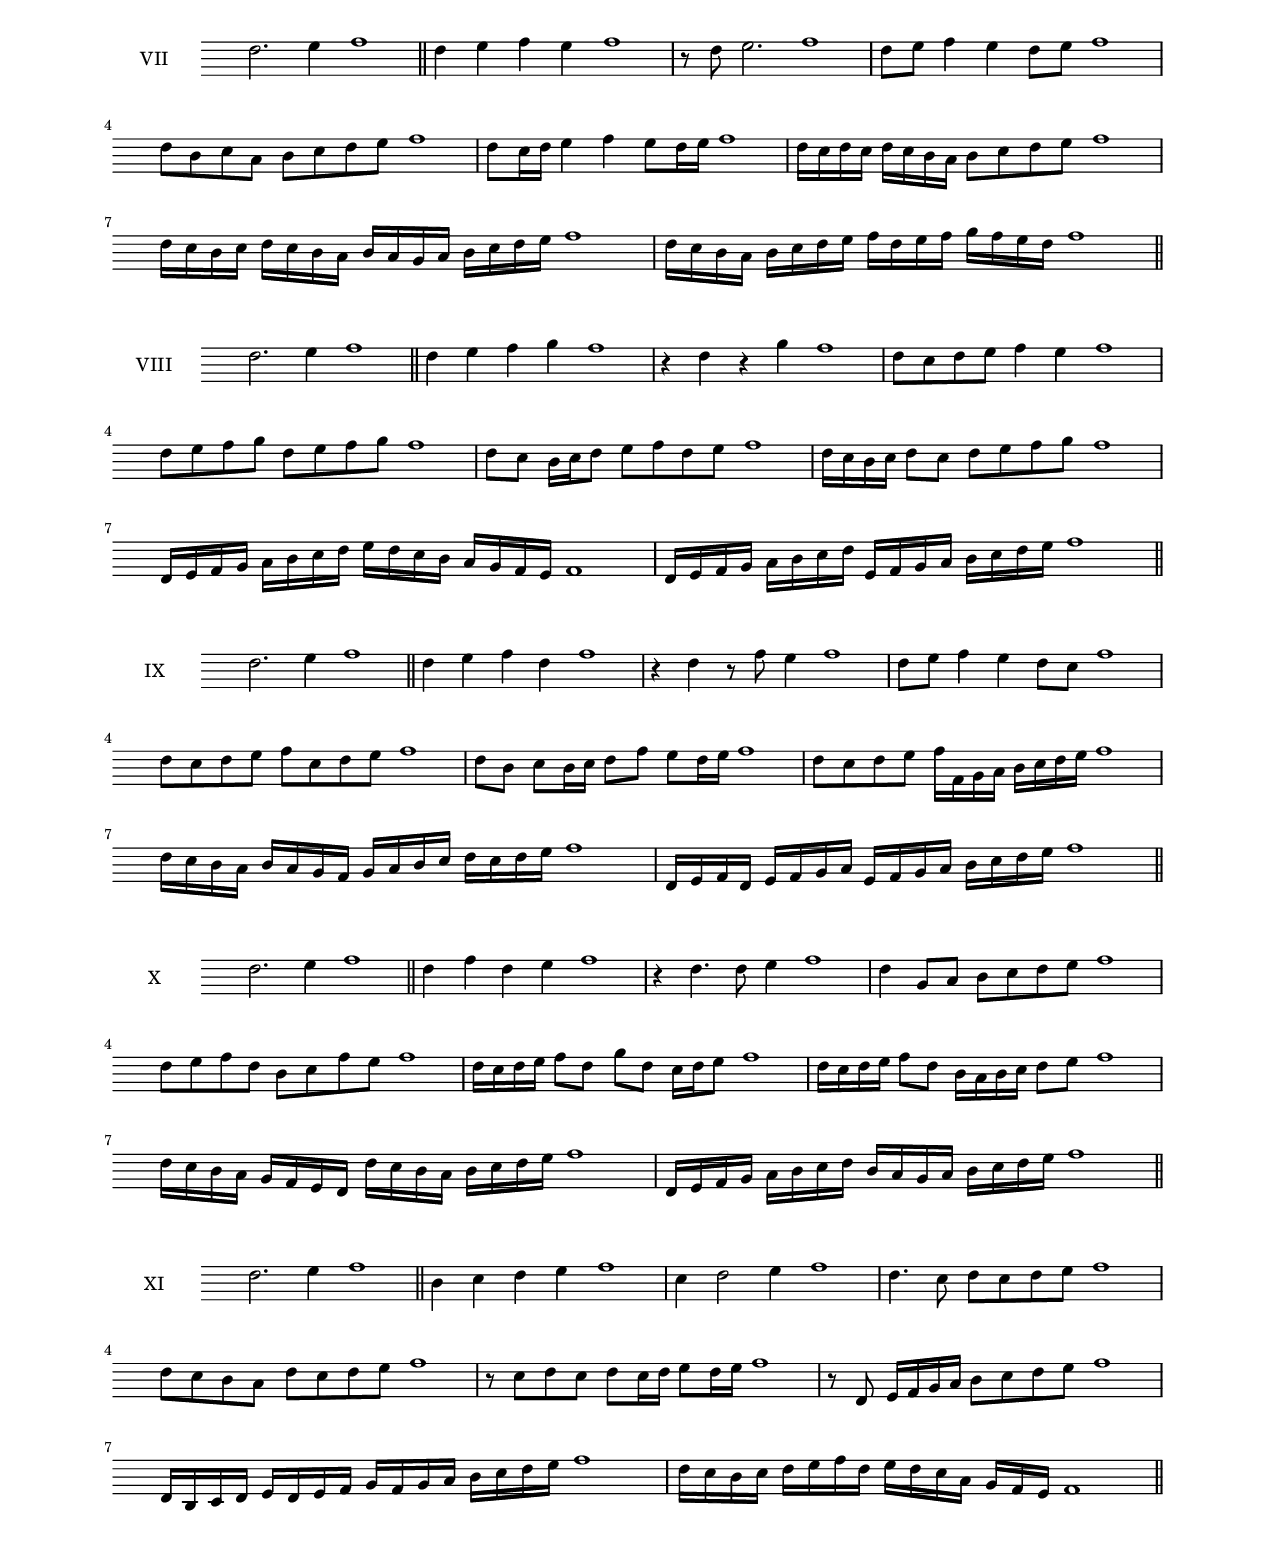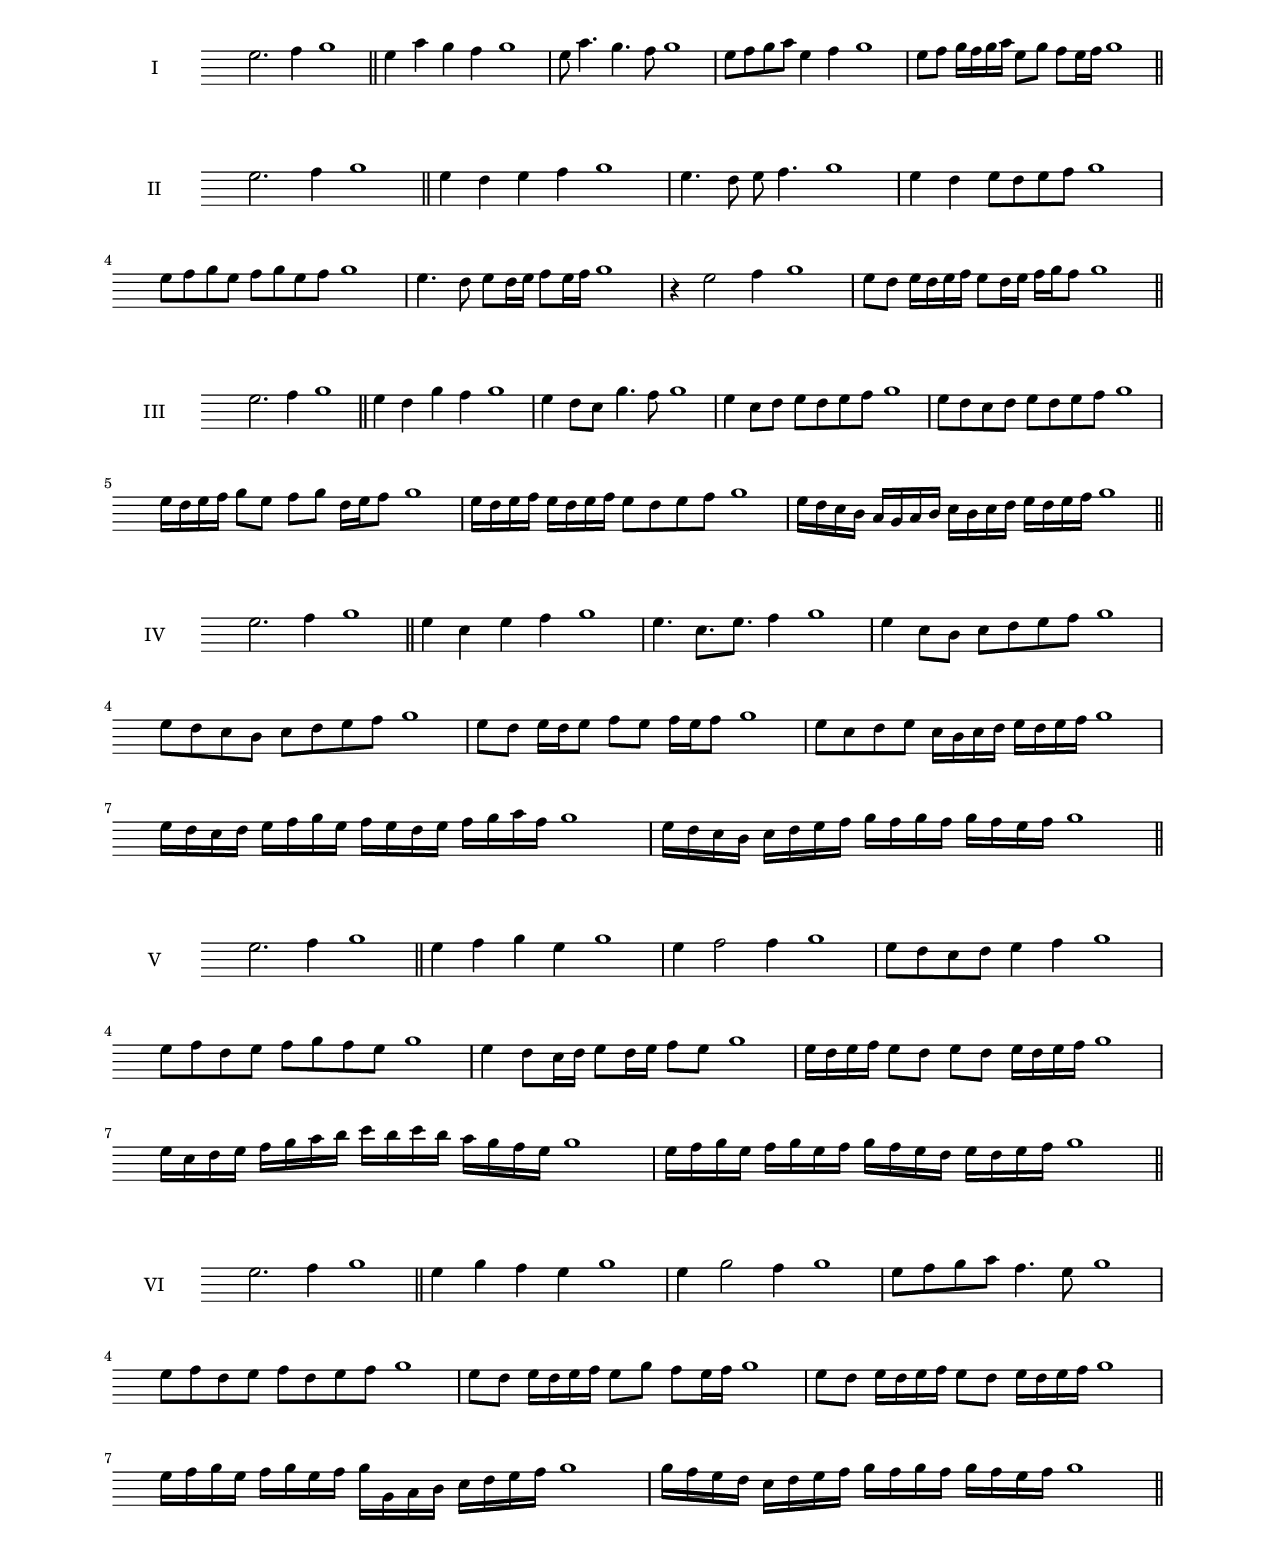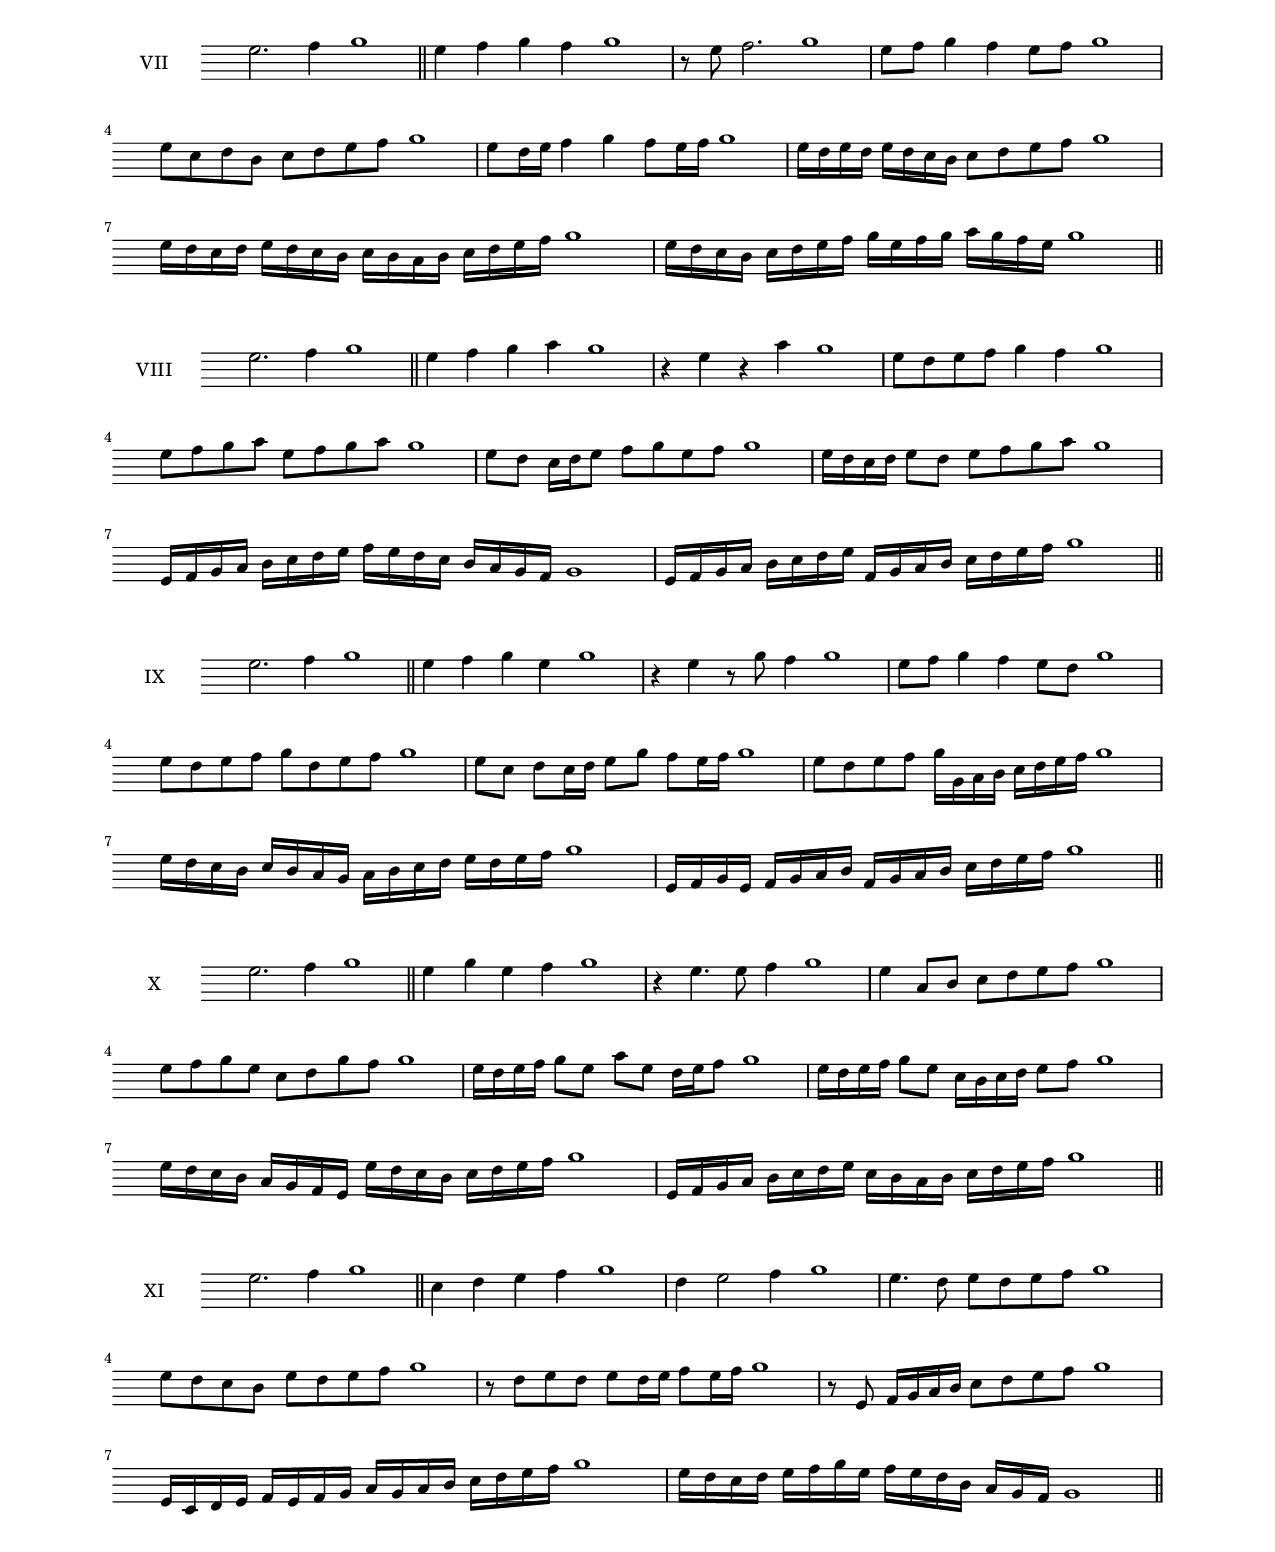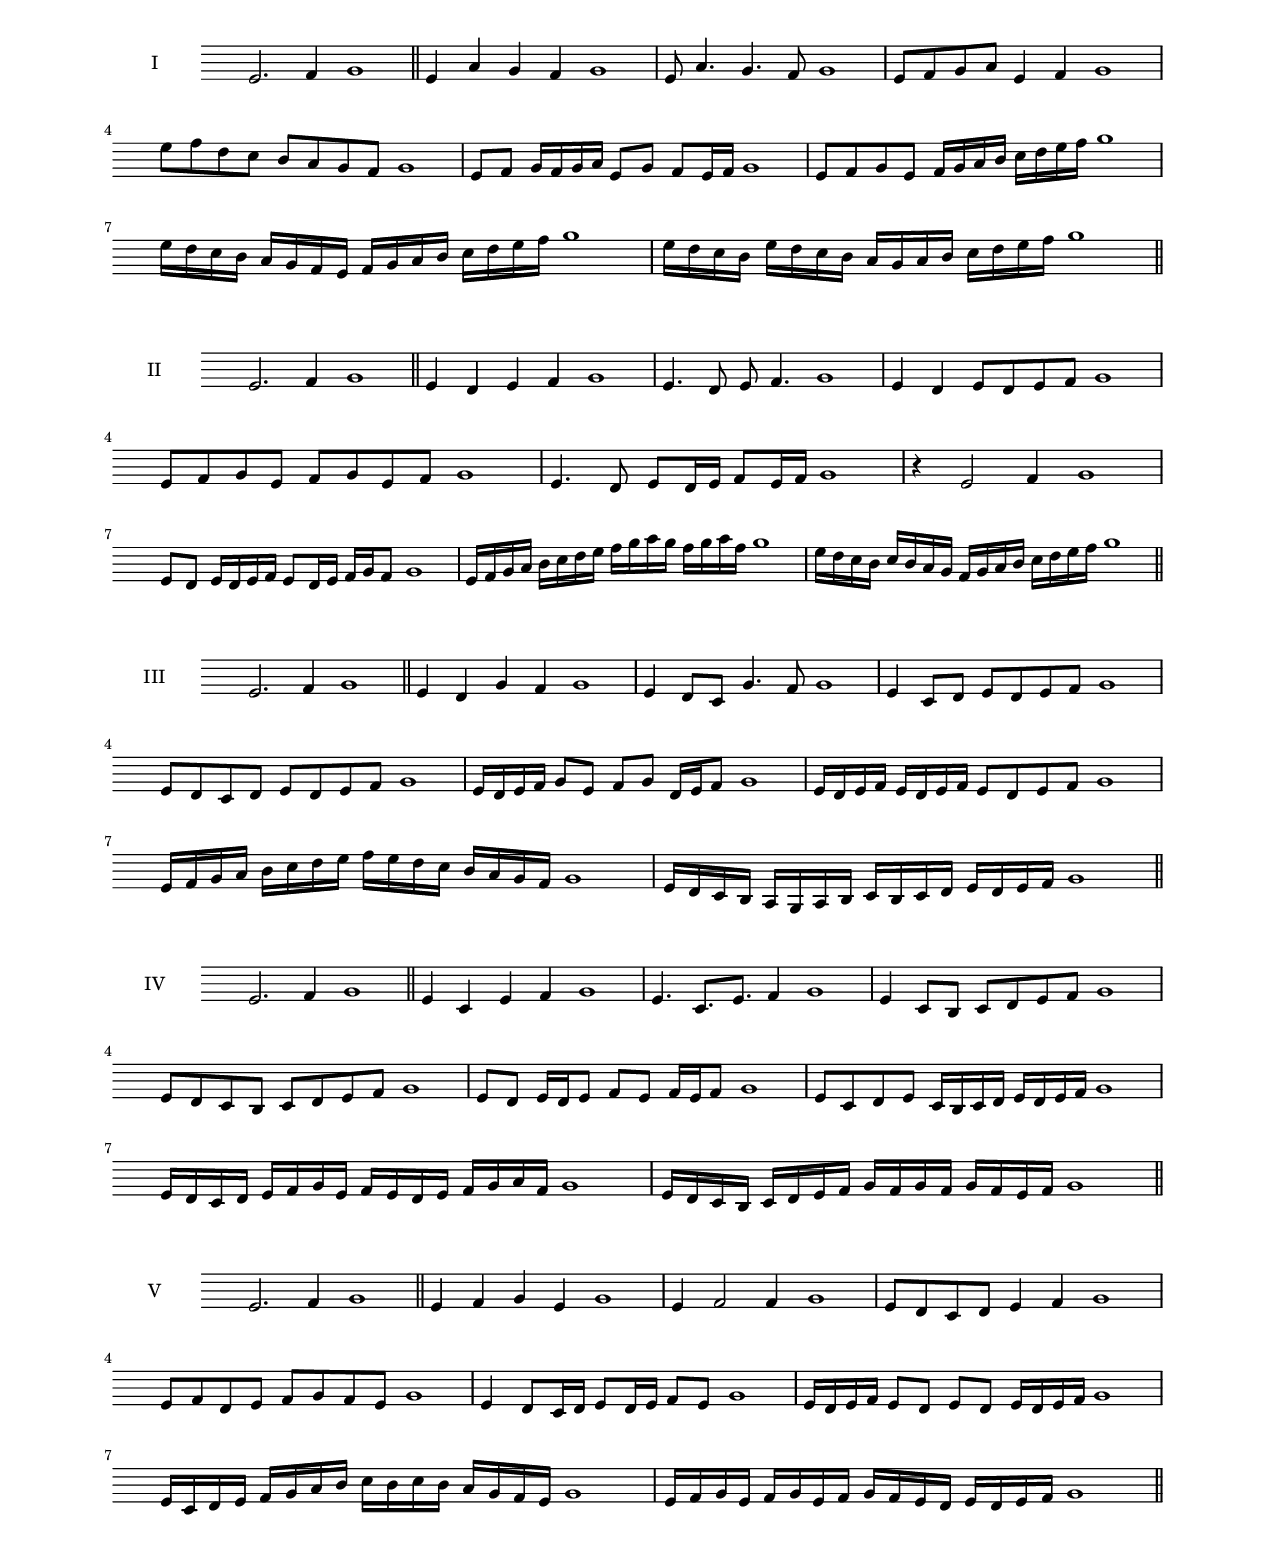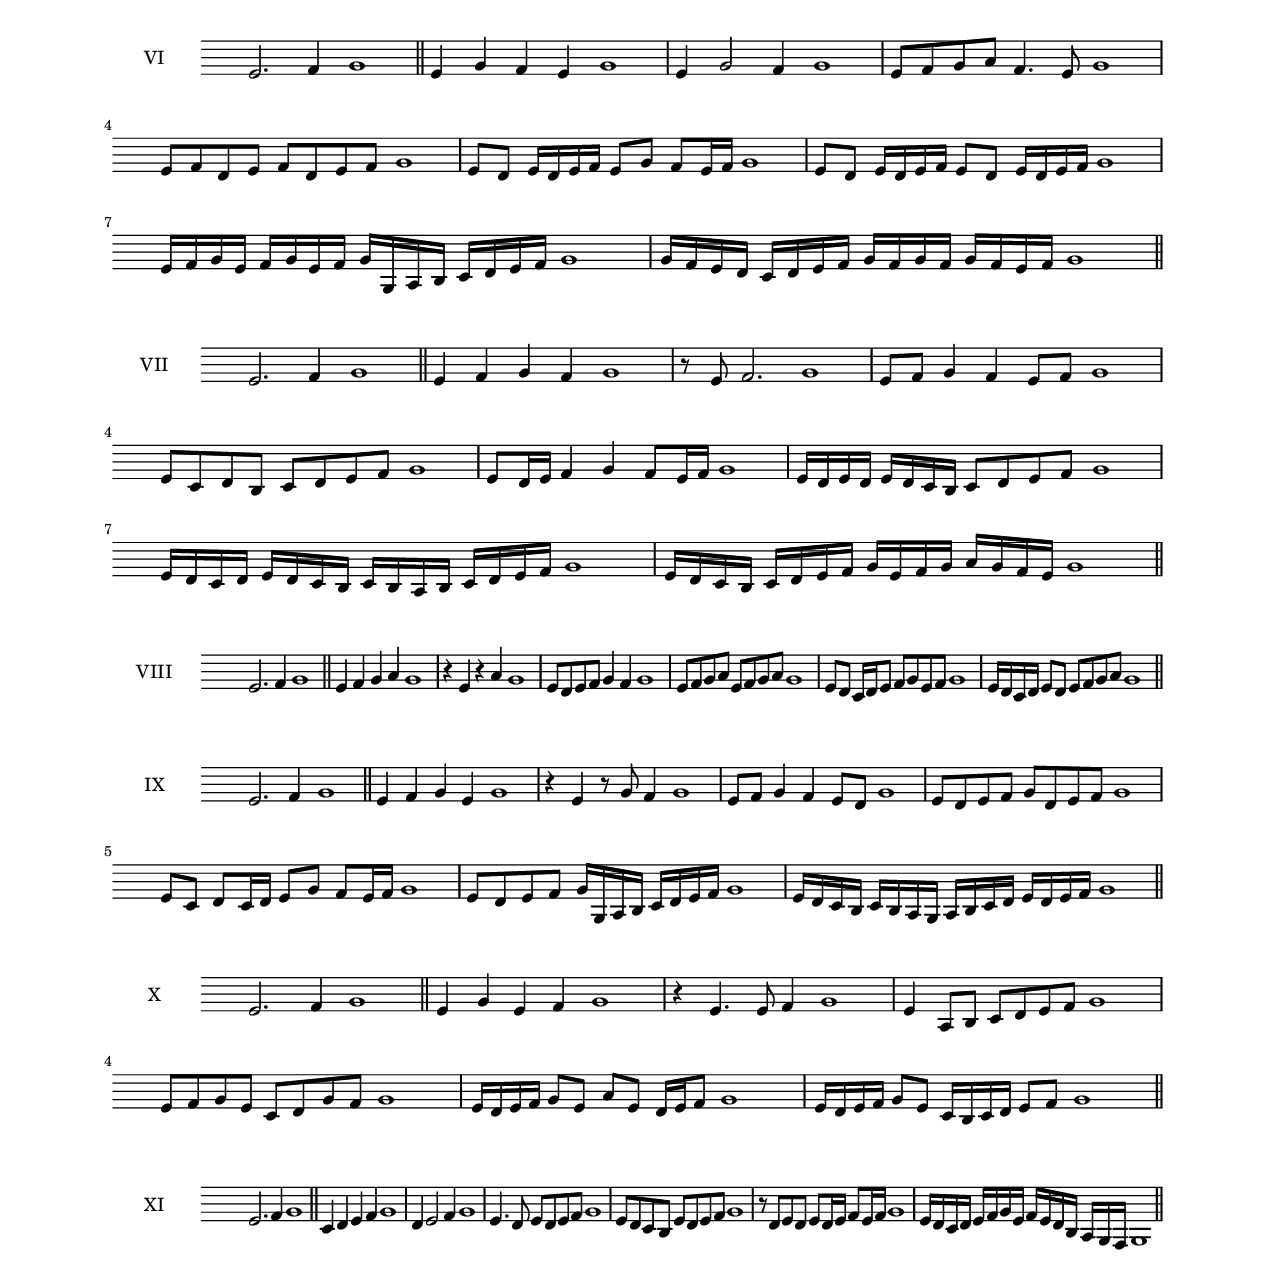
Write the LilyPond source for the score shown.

\version "2.18.2"

\header {
  title= "Ascending Third"
}
\version "2.18.2"
\score {
  \new Staff \with { instrumentName = #"I" }
  \relative c''' { 
   
  \time 4/2
  g2. a4 b1   \bar "||"
  g4 c b a b1
  g8 c4. b4. a8 b1
  g8 a b c g4 a b1

  g8 a b16 a b c g8 b a g16 a b1
  
 \bar "||" \break
  }
}
  \score {
  \new Staff \with { instrumentName = #"II" }
  \relative c''' { 
   
  \time 4/2
  g2. a4 b1
     \bar "||"
  g4 f g a b1
  g4. f8 g a4. b1
  g4 f g8 f g a b1
  g8 a b g a b g a b1
  g4. f8 g8 f16 g a8 g16 a b1
  r4 g2 a4 b1
  g8 f g16 f g a g8 f16 g a b a8 b1
 
 \bar "||" \break
  }
}
  \score {
  \new Staff \with { instrumentName = #"III" }
  \relative c''' { 
   
  \time 4/2
  g2. a4 b1
     \bar "||"
     g4 f b a b1
     g4 f8 e b'4. a8 b1
     g4 e8 f g f g a b1
     g8 f e f g f g a b1
     g16 f g a b8 g a b f16 g a8 b1
     g16 f g a g f g a g8 f g a b1
    
     g16 f e d c b c d e d e f g f g a b1

 \bar "||" \break
  }
  }
  \score {
  \new Staff \with { instrumentName = #"IV" }
  \relative c''' { 
   
  \time 4/2
   g2. a4 b1  \bar "||"
   g4 e g a b1
   g4. e8. g8. a4 b1
   g4 e8 d e f g a b1
   g8 f e d e f g a b1
   g8 f g16 f g8 a g a16 g a8 b1
   g8 e f g e16 d e f g f g a b1
   g16 f e f g a b g a g f g a b c a b1
   g16 f e d e f g a b a b a b a g a b1
 \bar "||" \break
  }
  }
  \score {
  \new Staff \with { instrumentName = #"V" }
  \relative c''' { 
   
  \time 4/2
  g2. a4 b1    \bar "||"
  g4 a b g b1 g4 a2 a4 b1 g8 f e f g4 a4 b1 
  g8 a f g a b a g b1
  g4 f8 e16 f g8 f16 g a8 g b1
  g16 f g a g8 f g f g16 f g a b1
  
  g16 a b g a b g a b a g f g f g a b1
 \bar "||" \break
  }
  }
  \score {
  \new Staff \with { instrumentName = #"VI" }
  \relative c''' { 
   
  \time 4/2
    g2. a4 b1 \bar "||"
  g4 b a g b1
  g4 b2 a4 b1
  g8 a b c a4. g8 b1
  g8 a f g a f g a b1
  g8 f g16 f g a g8 b a g16 a b1
  g8 f g16 f g a g8 f g16 f g a b1
  g16 a b g a b g a b b, c d e f g a b1
  b16 a g f e f g a b a b a b a g a b1
 \bar "||" \break
  }
  }
  \score {
  \new Staff \with { instrumentName = #"VII" }
  \relative c''' { 
   
  \time 4/2
  g2. a4 b1   \bar "||"
  g4 a b a b1
  r8 g8 a2. b1
  g8 a b4 a g8 a b1
  g8 e f d e f g a b1
  g8 f16 g a4 b a8 g16 a b1
  g16 f g f g f e d e8 f g a b1
  g16 f e f g f e d e d c d e f g a b1
  g16 f e d e f g a b g a b c b a g b1
 \bar "||" \break
  }
  }
  \score {
  \new Staff \with { instrumentName = #"VIII" }
  \relative c''' { 
   
  \time 4/2
  g2. a4 b1   \bar "||"
  g4 a b c b1
  r4 g r c b1
  g8 f g a b4 a b1
  g8 a b c g a b c b1
  g8 f e16 f g8 a b g a b1
  g16 f e f g8 f g a b c b1
  g,16 a b c d e f g a g f e d c b a b1
  g16 a b c d e f g a, b c d e f g a b1
  
 \bar "||" 
  }
  }
  \score {
  \new Staff \with { instrumentName = #"IX" }
  \relative c''' { 
   
  \time 4/2
    g2. a4 b1 \bar "||"
    g4 a b g b1
    r4 g4 r8 b8 a4 b1
    g8 a b4 a g8 f b1
    g8 f g a b f g a b1
    g8 e f e16 f g8 b a g16 a b1
    g8 f g a b16 b, c d e f g a b1
    g16 f e d e d c b c d e f g f g a b1
    g,16 a b g a b c d a b c d e f g a b1
 \bar "||" \break
  }
  }
  \score {
  \new Staff \with { instrumentName = #"X" }
  \relative c''' { 
   
  \time 4/2
  g2. a4 b1   \bar "||"
  g4 b g a b1
  r4 g4. g8 a4 b1
  g4 c,8 d e f g a b1
  g8 a b g e f b a b1
  g16 f g a b8 g c g f16 g a8 b1
  g16 f g a b8 g e16 d e f g8 a b1
  g16 f e d c b a g g' f e d e f g a b1
  g,16 a b c d e f g e d c d e f g a b1
 \bar "||" \break
  }
  }
  \score {
  \new Staff \with { instrumentName = #"XI" }
  \relative c''' { 
   
  \time 4/2
   g2. a4 b1  \bar "||"
   e,4 f g a b1
   f4 g2 a4 b1
   g4. f8 g f g a b1
   g8 f e d g f g a b1
   r8 f8 g f g f16 g a8 g16 a b1
   r8 g, a16 b c d e8 f g a b1
   g,16 e f g a g a b c b c d e f g a b1
   g16 f e f g a b g a g f d c b a b1
 \bar "||" \break
  }
  }

\pageBreak
 \version "2.18.2"
\score {
  \new Staff \with { instrumentName = #"I" }
  \relative c'' { 
   
  \time 4/2
  f2. g4 a1   \bar "||"
  f4 b a g a1
  f8 b4. a4. g8 a1
  f8 g a b f4 g a1
  
  f8 g a16 g a b f8 a g f16 g a1

 \bar "||" \break
  }
}
  \score {
  \new Staff \with { instrumentName = #"II" }
  \relative c'' { 
   
  \time 4/2
  f2. g4 a1
     \bar "||"
  f4 e f g a1
  f4. e8 f g4. a1
  f4 e f8 e f g a1
  f8 g a f g a f g a1
  f4. e8 f8 e16 f g8 f16 g a1
  r4 f2 g4 a1
  f8 e f16 e f g f8 e16 f g a g8 a1

 \bar "||" \break
  }
}
  \score {
  \new Staff \with { instrumentName = #"III" }
  \relative c'' { 
   
  \time 4/2
  f2. g4 a1
     \bar "||"
     f4 e a g a1
     f4 e8 d a'4. g8 a1
     f4 d8 e f e f g a1
     f8 e d e f e f g a1
     f16 e f g a8 f g a e16 f g8 a1
     f16 e f g f e f g f8 e f g a1
  
     f16 e d c b a b c d c d e f e f g a1

 \bar "||" \break
  }
  }
  \score {
  \new Staff \with { instrumentName = #"IV" }
  \relative c'' { 
   
  \time 4/2
   f2. g4 a1  \bar "||"
   f4 d f g a1
   f4. d8. f8. g4 a1
   f4 d8 c d e f g a1
   f8 e d c d e f g a1
   f8 e f16 e f8 g f g16 f g8 a1
   f8 d e f d16 c d e f e f g a1
   f16 e d e f g a f g f e f g a b g a1
   f16 e d c d e f g a g a g a g f g a1
 \bar "||" \break
  }
  }
  \score {
  \new Staff \with { instrumentName = #"V" }
  \relative c'' { 
   
  \time 4/2
  f2. g4 a1    \bar "||"
  f4 g a f a1 f4 g2 g4 a1 f8 e d e f4 g4 a1 
  f8 g e f g a g f a1
  f4 e8 d16 e f8 e16 f g8 f a1
  f16 e f g f8 e f e f16 e f g a1
  f16 d e f g a b c d c d c b a g f a1
  f16 g a f g a f g a g f e f e f g a1
 \bar "||" \break
  }
  }
  \score {
  \new Staff \with { instrumentName = #"VI" }
  \relative c'' { 
   
  \time 4/2
    f2. g4 a1 \bar "||"
  f4 a g f a1
  f4 a2 g4 a1
  f8 g a b g4. f8 a1
  f8 g e f g e f g a1
  f8 e f16 e f g f8 a g f16 g a1
  f8 e f16 e f g f8 e f16 e f g a1
  f16 g a f g a f g a a, b c d e f g a1
  a16 g f e d e f g a g a g a g f g a1
 \bar "||" \break
  }
  }
  \score {
  \new Staff \with { instrumentName = #"VII" }
  \relative c'' { 
   
  \time 4/2
  f2. g4 a1   \bar "||"
  f4 g a g a1
  r8 f8 g2. a1
  f8 g a4 g f8 g a1
  f8 d e c d e f g a1
  f8 e16 f g4 a g8 f16 g a1
  f16 e f e f e d c d8 e f g a1
  f16 e d e f e d c d c b c d e f g a1
  f16 e d c d e f g a f g a b a g f a1
 \bar "||" \break
  }
  }
  \score {
  \new Staff \with { instrumentName = #"VIII" }
  \relative c'' { 
   
  \time 4/2
  f2. g4 a1   \bar "||"
  f4 g a b a1
  r4 f r b a1
  f8 e f g a4 g a1
  f8 g a b f g a b a1
  f8 e d16 e f8 g a f g a1
  f16 e d e f8 e f g a b a1
  f,16 g a b c d e f g f e d c b a g a1
  f16 g a b c d e f g, a b c d e f g a1
  
 \bar "||" 
  }
  }
  \score {
  \new Staff \with { instrumentName = #"IX" }
  \relative c'' { 
   
  \time 4/2
    f2. g4 a1 \bar "||"
    f4 g a f a1
    r4 f4 r8 a8 g4 a1
    f8 g a4 g f8 e a1
    f8 e f g a e f g a1
    f8 d e d16 e f8 a g f16 g a1
    f8 e f g a16 a, b c d e f g a1
    f16 e d c d c b a b c d e f e f g a1
    f,16 g a f g a b c g a b c d e f g a1
 \bar "||" \break
  }
  }
  \score {
  \new Staff \with { instrumentName = #"X" }
  \relative c'' { 
   
  \time 4/2
  f2. g4 a1   \bar "||"
  f4 a f g a1
  r4 f4. f8 g4 a1
  f4 b,8 c d e f g a1
  f8 g a f d e a g a1
  f16 e f g a8 f b f e16 f g8 a1
  f16 e f g a8 f d16 c d e f8 g a1
  f16 e d c b a g f f' e d c d e f g a1
  f,16 g a b c d e f d c b c d e f g a1
 \bar "||" \break
  }
  }
  \score {
  \new Staff \with { instrumentName = #"XI" }
  \relative c'' { 
   
  \time 4/2
   f2. g4 a1  \bar "||"
   d,4 e f g a1
   e4 f2 g4 a1
   f4. e8 f e f g a1
   f8 e d c f e f g a1
   r8 e8 f e f e16 f g8 f16 g a1
   r8 f, g16 a b c d8 e f g a1
   f,16 d e f g f g a b a b c d e f g a1
   f16 e d e f g a f g f e c b a g a1
 \bar "||" \break
  }
  }

 \pageBreak
 \version "2.18.2"
\score {
  \new Staff \with { instrumentName = #"I" }
  \relative c' { 
   
  \time 4/2
  f2. g4 a1   \bar "||"
  f4 b a g a1
  f8 b4. a4. g8 a1
  f8 g a b f4 g a1
  f'8 g e d c b a g a1
  f8 g a16 g a b f8 a g f16 g a1
  f8 g a f g16 a b c d e f g a1
  f16 e d c b a g f g a b c d e f g a1
  f16 e d c f e d c b a b c d e f g a1
 \bar "||" \break
  }
}
  \score {
  \new Staff \with { instrumentName = #"II" }
  \relative c' { 
   
  \time 4/2
  f2. g4 a1
     \bar "||"
  f4 e f g a1
  f4. e8 f g4. a1
  f4 e f8 e f g a1
  f8 g a f g a f g a1
  f4. e8 f8 e16 f g8 f16 g a1
  r4 f2 g4 a1
  f8 e f16 e f g f8 e16 f g a g8 a1
  f16 g a b c d e f g a b a g a b g a1
  f16 e d c d c b a g a b c d e f g a1
 \bar "||" \break
  }
}
  \score {
  \new Staff \with { instrumentName = #"III" }
  \relative c' { 
   
  \time 4/2
  f2. g4 a1
     \bar "||"
     f4 e a g a1
     f4 e8 d a'4. g8 a1
     f4 d8 e f e f g a1
     f8 e d e f e f g a1
     f16 e f g a8 f g a e16 f g8 a1
     f16 e f g f e f g f8 e f g a1
     f16 g a b c d e f g f e d c b a g a1
     f16 e d c b a b c d c d e f e f g a1

 \bar "||" \break
  }
  }
  \score {
  \new Staff \with { instrumentName = #"IV" }
  \relative c' { 
   
  \time 4/2
   f2. g4 a1  \bar "||"
   f4 d f g a1
   f4. d8. f8. g4 a1
   f4 d8 c d e f g a1
   f8 e d c d e f g a1
   f8 e f16 e f8 g f g16 f g8 a1
   f8 d e f d16 c d e f e f g a1
   f16 e d e f g a f g f e f g a b g a1
   f16 e d c d e f g a g a g a g f g a1
 \bar "||" \break
  }
  }
  \score {
  \new Staff \with { instrumentName = #"V" }
  \relative c' { 
   
  \time 4/2
  f2. g4 a1    \bar "||"
  f4 g a f a1 f4 g2 g4 a1 f8 e d e f4 g4 a1 
  f8 g e f g a g f a1
  f4 e8 d16 e f8 e16 f g8 f a1
  f16 e f g f8 e f e f16 e f g a1
  f16 d e f g a b c d c d c b a g f a1
  f16 g a f g a f g a g f e f e f g a1
 \bar "||" \break
  }
  }
  \score {
  \new Staff \with { instrumentName = #"VI" }
  \relative c' { 
   
  \time 4/2
    f2. g4 a1 \bar "||"
  f4 a g f a1
  f4 a2 g4 a1
  f8 g a b g4. f8 a1
  f8 g e f g e f g a1
  f8 e f16 e f g f8 a g f16 g a1
  f8 e f16 e f g f8 e f16 e f g a1
  f16 g a f g a f g a a, b c d e f g a1
  a16 g f e d e f g a g a g a g f g a1
 \bar "||" \break
  }
  }
  \score {
  \new Staff \with { instrumentName = #"VII" }
  \relative c' { 
   
  \time 4/2
  f2. g4 a1   \bar "||"
  f4 g a g a1
  r8 f8 g2. a1
  f8 g a4 g f8 g a1
  f8 d e c d e f g a1
  f8 e16 f g4 a g8 f16 g a1
  f16 e f e f e d c d8 e f g a1
  f16 e d e f e d c d c b c d e f g a1
  f16 e d c d e f g a f g a b a g f a1
 \bar "||" \break
  }
  }
  \score {
  \new Staff \with { instrumentName = #"VIII" }
  \relative c' { 
   
  \time 4/2
  f2. g4 a1   \bar "||"
  f4 g a b a1
  r4 f r b a1
  f8 e f g a4 g a1
  f8 g a b f g a b a1
  f8 e d16 e f8 g a f g a1
  f16 e d e f8 e f g a b a1
  f,16 g a b c d e f g f e d c b a g a1
  f16 g a b c d e f g, a b c d e f g a1
  
 \bar "||" 
  }
  }
  \score {
  \new Staff \with { instrumentName = #"IX" }
  \relative c' { 
   
  \time 4/2
    f2. g4 a1 \bar "||"
    f4 g a f a1
    r4 f4 r8 a8 g4 a1
    f8 g a4 g f8 e a1
    f8 e f g a e f g a1
    f8 d e d16 e f8 a g f16 g a1
    f8 e f g a16 a, b c d e f g a1
    f16 e d c d c b a b c d e f e f g a1
    f,16 g a f g a b c g a b c d e f g a1
 \bar "||" \break
  }
  }
  \score {
  \new Staff \with { instrumentName = #"X" }
  \relative c' { 
   
  \time 4/2
  f2. g4 a1   \bar "||"
  f4 a f g a1
  r4 f4. f8 g4 a1
  f4 b,8 c d e f g a1
  f8 g a f d e a g a1
  f16 e f g a8 f b f e16 f g8 a1
  f16 e f g a8 f d16 c d e f8 g a1
  f16 e d c b a g f f' e d c d e f g a1
  f,16 g a b c d e f d c b c d e f g a1
 \bar "||" \break
  }
  }
  \score {
  \new Staff \with { instrumentName = #"XI" }
  \relative c' { 
   
  \time 4/2
   f2. g4 a1  \bar "||"
   d,4 e f g a1
   e4 f2 g4 a1
   f4. e8 f e f g a1
   f8 e d c f e f g a1
   r8 e8 f e f e16 f g8 f16 g a1
   r8 f, g16 a b c d8 e f g a1

   f16 e d e f g a f g f e c b a g a1
 \bar "||" \break
  }
  }


  \pageBreak
 \version "2.18.2"
\score {
  \new Staff \with { instrumentName = #"I" }
  \relative c'' { 
   
  \time 4/2
  g2. a4 b1   \bar "||"
  g4 c b a b1
  g8 c4. b4. a8 b1
  g8 a b c g4 a b1
  g'8 a f e d c b a b1
  g8 a b16 a b c g8 b a g16 a b1
  g8 a b g a16 b c d e f g a b1
  g16 f e d c b a g a b c d e f g a b1
  g16 f e d g f e d c b c d e f g a b1
 \bar "||" \break
  }
}
  \score {
  \new Staff \with { instrumentName = #"II" }
  \relative c'' { 
   
  \time 4/2
  g2. a4 b1
     \bar "||"
  g4 f g a b1
  g4. f8 g a4. b1
  g4 f g8 f g a b1
  g8 a b g a b g a b1
  g4. f8 g8 f16 g a8 g16 a b1
  r4 g2 a4 b1
  g8 f g16 f g a g8 f16 g a b a8 b1
  g16 a b c d e f g a b c b a b c a b1
  g16 f e d e d c b a b c d e f g a b1
 \bar "||" \break
  }
}
  \score {
  \new Staff \with { instrumentName = #"III" }
  \relative c'' { 
   
  \time 4/2
  g2. a4 b1
     \bar "||"
     g4 f b a b1
     g4 f8 e b'4. a8 b1
     g4 e8 f g f g a b1
     g8 f e f g f g a b1
     g16 f g a b8 g a b f16 g a8 b1
     g16 f g a g f g a g8 f g a b1
     g16 a b c d e f g a g f e d c b a b1
     g16 f e d c b c d e d e f g f g a b1

 \bar "||" \break
  }
  }
  \score {
  \new Staff \with { instrumentName = #"IV" }
  \relative c'' { 
   
  \time 4/2
   g2. a4 b1  \bar "||"
   g4 e g a b1
   g4. e8. g8. a4 b1
   g4 e8 d e f g a b1
   g8 f e d e f g a b1
   g8 f g16 f g8 a g a16 g a8 b1
   g8 e f g e16 d e f g f g a b1
   g16 f e f g a b g a g f g a b c a b1
   g16 f e d e f g a b a b a b a g a b1
 \bar "||" \break
  }
  }
  \score {
  \new Staff \with { instrumentName = #"V" }
  \relative c'' { 
   
  \time 4/2
  g2. a4 b1    \bar "||"
  g4 a b g b1 g4 a2 a4 b1 g8 f e f g4 a4 b1 
  g8 a f g a b a g b1
  g4 f8 e16 f g8 f16 g a8 g b1
  g16 f g a g8 f g f g16 f g a b1
  g16 e f g a b c d e d e d c b a g b1
  g16 a b g a b g a b a g f g f g a b1
 \bar "||" \break
  }
  }
  \score {
  \new Staff \with { instrumentName = #"VI" }
  \relative c'' { 
   
  \time 4/2
    g2. a4 b1 \bar "||"
  g4 b a g b1
  g4 b2 a4 b1
  g8 a b c a4. g8 b1
  g8 a f g a f g a b1
  g8 f g16 f g a g8 b a g16 a b1
  g8 f g16 f g a g8 f g16 f g a b1
  g16 a b g a b g a b b, c d e f g a b1
  b16 a g f e f g a b a b a b a g a b1
 \bar "||" \break
  }
  }
  \score {
  \new Staff \with { instrumentName = #"VII" }
  \relative c'' { 
   
  \time 4/2
  g2. a4 b1   \bar "||"
  g4 a b a b1
  r8 g8 a2. b1
  g8 a b4 a g8 a b1
  g8 e f d e f g a b1
  g8 f16 g a4 b a8 g16 a b1
  g16 f g f g f e d e8 f g a b1
  g16 f e f g f e d e d c d e f g a b1
  g16 f e d e f g a b g a b c b a g b1
 \bar "||" \break
  }
  }
  \score {
  \new Staff \with { instrumentName = #"VIII" }
  \relative c'' { 
   
  \time 4/2
  g2. a4 b1   \bar "||"
  g4 a b c b1
  r4 g r c b1
  g8 f g a b4 a b1
  g8 a b c g a b c b1
  g8 f e16 f g8 a b g a b1
  g16 f e f g8 f g a b c b1
  g,16 a b c d e f g a g f e d c b a b1
  g16 a b c d e f g a, b c d e f g a b1
  
 \bar "||" 
  }
  }
  \score {
  \new Staff \with { instrumentName = #"IX" }
  \relative c'' { 
   
  \time 4/2
    g2. a4 b1 \bar "||"
    g4 a b g b1
    r4 g4 r8 b8 a4 b1
    g8 a b4 a g8 f b1
    g8 f g a b f g a b1
    g8 e f e16 f g8 b a g16 a b1
    g8 f g a b16 b, c d e f g a b1
    g16 f e d e d c b c d e f g f g a b1
    g,16 a b g a b c d a b c d e f g a b1
 \bar "||" \break
  }
  }
  \score {
  \new Staff \with { instrumentName = #"X" }
  \relative c'' { 
   
  \time 4/2
  g2. a4 b1   \bar "||"
  g4 b g a b1
  r4 g4. g8 a4 b1
  g4 c,8 d e f g a b1
  g8 a b g e f b a b1
  g16 f g a b8 g c g f16 g a8 b1
  g16 f g a b8 g e16 d e f g8 a b1
  g16 f e d c b a g g' f e d e f g a b1
  g,16 a b c d e f g e d c d e f g a b1
 \bar "||" \break
  }
  }
  \score {
  \new Staff \with { instrumentName = #"XI" }
  \relative c'' { 
   
  \time 4/2
   g2. a4 b1  \bar "||"
   e,4 f g a b1
   f4 g2 a4 b1
   g4. f8 g f g a b1
   g8 f e d g f g a b1
   r8 f8 g f g f16 g a8 g16 a b1
   r8 g, a16 b c d e8 f g a b1
   
   g16 f e f g a b g a g f d c b a b1
 \bar "||" \break
  }
  }


  \pageBreak
 \version "2.18.2"
\score {
  \new Staff \with { instrumentName = #"I" }
  \relative c'' { 
   
  \time 4/2
  a2. b4 c1   \bar "||"
  a4 d c b c1
  a8 d4. c4. b8 c1
  a8 b c d a4 b c1
  a'8 b g f e d c b c1
  a8 b c16 b c d a8 c b a16 b c1
  a8 b c a b16 c d e f g a b c1
  a16 g f e d c b a b c d e f g a b c1
  a16 g f e a g f e d c d e f g a b c1
 \bar "||" \break
  }
}
  \score {
  \new Staff \with { instrumentName = #"II" }
  \relative c'' { 
   
  \time 4/2
  a2. b4 c1
     \bar "||"
  a4 g a b c1
  a4. g8 a b4. c1
  a4 g a8 g a b c1
  a8 b c a b c a b c1
  a4. g8 a8 g16 a b8 a16 b c1
  r4 a2 b4 c1
  a8 g a16 g a b a8 g16 a b c b8 c1
  a16 b c d e f g a b c d c b c d b c1
  a16 g f e f e d c b c d e f g a b c1
 \bar "||" \break
  }
}
  \score {
  \new Staff \with { instrumentName = #"III" }
  \relative c'' { 
   
  \time 4/2
  a2. b4 c1
     \bar "||"
     a4 g c b c1
     a4 g8 f c'4. b8 c1
     a4 f8 g a g a b c1
     a8 g f g a g a b c1
     a16 g a b c8 a b c g16 a b8 c1
     a16 g a b a g a b a8 g a b c1
     a16 b c d e f g a b a g f e d c b c1
     a16 g f e d c d e f e f g a g a b c1

 \bar "||" \break
  }
  }
  \score {
  \new Staff \with { instrumentName = #"IV" }
  \relative c'' { 
   
  \time 4/2
   a2. b4 c1  \bar "||"
   a4 f a b c1
   a4. f8. a8. b4 c1
   a4 f8 e f g a b c1
   a8 g f e f g a b c1
   a8 g a16 g a8 b a b16 a b8 c1
   a8 f g a f16 e f g a g a b c1
   a16 g f g a b c a b a g a b c d b c1
   a16 g f e f g a b c b c b c b a b c1
 \bar "||" \break
  }
  }
  \score {
  \new Staff \with { instrumentName = #"V" }
  \relative c'' { 
   
  \time 4/2
  a2. b4 c1    \bar "||"
  a4 b c a c1 a4 b2 b4 c1 a8 g f g a4 b4 c1 
  a8 b g a b c b a c1
  a4 g8 f16 g a8 g16 a b8 a c1
  a16 g a b a8 g a g a16 g a b c1
  a16 f g a b c d e f e f e d c b a c1
  a16 b c a b c a b c b a g a g a b c1
 \bar "||" \break
  }
  }
  \score {
  \new Staff \with { instrumentName = #"VI" }
  \relative c'' { 
   
  \time 4/2
    a2. b4 c1 \bar "||"
  a4 c b a c1
  a4 c2 b4 c1
  a8 b c d b4. a8 c1
  a8 b g a b g a b c1
  a8 g a16 g a b a8 c b a16 b c1
  a8 g a16 g a b a8 g a16 g a b c1
  a16 b c a b c a b c c, d e f g a b c1
  c16 b a g f g a b c b c b c b a b c1
 \bar "||" \break
  }
  }
  \score {
  \new Staff \with { instrumentName = #"VII" }
  \relative c'' { 
   
  \time 4/2
  a2. b4 c1   \bar "||"
  a4 b c b c1
  r8 a8 b2. c1
  a8 b c4 b a8 b c1
  a8 f g e f g a b c1
  a8 g16 a b4 c b8 a16 b c1
  a16 g a g a g f e f8 g a b c1
  a16 g f g a g f e f e d e f g a b c1
  a16 g f e f g a b c a b c d c b a c1
 \bar "||" \break
  }
  }
  \score {
  \new Staff \with { instrumentName = #"VIII" }
  \relative c'' { 
   
  \time 4/2
  a2. b4 c1   \bar "||"
  a4 b c d c1
  r4 a r d c1
  a8 g a b c4 b c1
  a8 b c d a b c d c1
  a8 g f16 g a8 b c a b c1
  a16 g f g a8 g a b c d c1
  a,16 b c d e f g a b a g f e d c b c1
  a16 b c d e f g a b, c d e f g a b c1
  
 \bar "||" 
  }
  }
  \score {
  \new Staff \with { instrumentName = #"IX" }
  \relative c'' { 
   
  \time 4/2
    a2. b4 c1 \bar "||"
    a4 b c a c1
    r4 a4 r8 c8 b4 c1
    a8 b c4 b a8 g c1
    a8 g a b c g a b c1
    a8 f g f16 g a8 c b a16 b c1
    a8 g a b c16 c, d e f g a b c1
    a16 g f e f e d c d e f g a g a b c1
    a,16 b c a b c d e b c d e f g a b c1
 \bar "||" \break
  }
  }
  \score {
  \new Staff \with { instrumentName = #"X" }
  \relative c'' { 
   
  \time 4/2
  a2. b4 c1   \bar "||"
  a4 c a b c1
  r4 a4. a8 b4 c1
  a4 d,8 e f g a b c1
  a8 b c a f g c b c1
  a16 g a b c8 a d a g16 a b8 c1
  a16 g a b c8 a f16 e f g a8 b c1
  a16 g f e d c b a a' g f e f g a b c1
  a,16 b c d e f g a f e d e f g a b c1
 \bar "||" \break
  }
  }
  \score {
  \new Staff \with { instrumentName = #"XI" }
  \relative c'' { 
   
  \time 4/2
   a2. b4 c1  \bar "||"
   f,4 g a b c1
   g4 a2 b4 c1
   a4. g8 a g a b c1
   a8 g f e a g a b c1
   r8 g8 a g a g16 a b8 a16 b c1
   r8 a, b16 c d e f8 g a b c1
   a,16 f g a b a b c d c d e f g a b c1
   a16 g f g a b c a b a g e d c b c1
 \bar "||" \break
  }
  }

   \pageBreak
 \version "2.18.2"
\score {
  \new Staff \with { instrumentName = #"I" }
  \relative c'' { 
   
  \time 4/2
  b2. c4 d1   \bar "||"
  b4 e d c d1
  b8 e4. d4. c8 d1
  b8 c d e b4 c d1
  b'8 c a g f e d c d1
  b8 c d16 c d e b8 d c b16 c d1
  b8 c d b c16 d e f g a b c d1
  b16 a g f e d c b c d e f g a b c d1
  b16 a g f b a g f e d e f g a b c d1
 \bar "||" \break
  }
}
  \score {
  \new Staff \with { instrumentName = #"II" }
  \relative c'' { 
   
  \time 4/2
  b2. c4 d1
     \bar "||"
  b4 a b c d1
  b4. a8 b c4. d1
  b4 a b8 a b c d1
  b8 c d b c d b c d1
  b4. a8 b8 a16 b c8 b16 c d1
  r4 b2 c4 d1
  b8 a b16 a b c b8 a16 b c d c8 d1

  b'16 a g f g f e d c d e f g a b c d1
 \bar "||" \break
  }
}
  \score {
  \new Staff \with { instrumentName = #"III" }
  \relative c'' { 
   
  \time 4/2
  b2. c4 d1
     \bar "||"
     b4 a d c d1
     b4 a8 g d'4. c8 d1
     b4 g8 a b a b c d1
     b8 a g a b a b c d1
     b16 a b c d8 b c d a16 b c8 d1
     b16 a b c b a b c b8 a b c d1
     b16 c d e f g a b c b a g f e d c d1
     b16 a g f e d e f g f g a b a b c d1

 \bar "||" \break
  }
  }
  \score {
  \new Staff \with { instrumentName = #"IV" }
  \relative c'' { 
   
  \time 4/2
   b2. c4 d1  \bar "||"
   b4 g b c d1
   b4. g8. b8. c4 d1
   b4 g8 f g a b c d1
   b8 a g f g a b c d1
   b8 a b16 a b8 c b c16 b c8 d1
   b8 g a b g16 f g a b a b c d1
   b16 a g a b c d b c b a b c d e c d1
   b16 a g f g a b c d c d c d c b c d1
 \bar "||" \break
  }
  }
  \score {
  \new Staff \with { instrumentName = #"V" }
  \relative c'' { 
   
  \time 4/2
  b2. c4 d1    \bar "||"
  b4 c d b d1 b4 c2 c4 d1 b8 a g a b4 c4 d1 
  b8 c a b c d c b d1
  b4 a8 g16 a b8 a16 b c8 b d1
  b16 a b c b8 a b a b16 a b c d1
  b16 g a b c d e f g f g f e d c b d1
  b16 c d b c d b c d c b a b a b c d1
 \bar "||" \break
  }
  }
  \score {
  \new Staff \with { instrumentName = #"VI" }
  \relative c'' { 
   
  \time 4/2
    b2. c4 d1 \bar "||"
  b4 d c b d1
  b4 d2 c4 d1
  b8 c d e c4. b8 d1
  b8 c a b c a b c d1
  b8 a b16 a b c b8 d c b16 c d1
  b8 a b16 a b c b8 a b16 a b c d1
  b16 c d b c d b c d d, e f g a b c d1
  d16 c b a g a b c d c d c d c b c d1
 \bar "||" \break
  }
  }
  \score {
  \new Staff \with { instrumentName = #"VII" }
  \relative c'' { 
   
  \time 4/2
  b2. c4 d1   \bar "||"
  b4 c d c d1
  r8 b8 c2. d1
  b8 c d4 c b8 c d1
  b8 g a f g a b c d1
  b8 a16 b c4 d c8 b16 c d1
  b16 a b a b a g f g8 a b c d1
  b16 a g a b a g f g f e f g a b c d1
  b16 a g f g a b c d b c d e d c b d1
 \bar "||" \break
  }
  }
  \score {
  \new Staff \with { instrumentName = #"VIII" }
  \relative c'' { 
   
  \time 4/2
  b2. c4 d1   \bar "||"
  b4 c d e d1
  r4 b r e d1
  b8 a b c d4 c d1
  b8 c d e b c d e d1
  b8 a g16 a b8 c d b c d1
  b16 a g a b8 a b c d e d1
  b,16 c d e f g a b c b a g f e d c d1
  b16 c d e f g a b c, d e f g a b c d1
  
 \bar "||" 
  }
  }
  \score {
  \new Staff \with { instrumentName = #"IX" }
  \relative c'' { 
   
  \time 4/2
    b2. c4 d1 \bar "||"
    b4 c d b d1
    r4 b4 r8 d8 c4 d1
    b8 c d4 c b8 a d1
    b8 a b c d a b c d1
    b8 g a g16 a b8 d c b16 c d1
    b8 a b c d16 d, e f g a b c d1
    b16 a g f g f e d e f g a b a b c d1
    b,16 c d b c d e f c d e f g a b c d1
 \bar "||" \break
  }
  }
  \score {
  \new Staff \with { instrumentName = #"X" }
  \relative c'' { 
   
  \time 4/2
  b2. c4 d1   \bar "||"
  b4 d b c d1
  r4 b4. b8 c4 d1
  b4 e,8 f g a b c d1
  b8 c d b g a d c d1
  b16 a b c d8 b e b a16 b c8 d1
  b16 a b c d8 b g16 f g a b8 c d1
  b16 a g f e d c b b' a g f g a b c d1
  b,16 c d e f g a b g f e f g a b c d1
 \bar "||" \break
  }
  }
  \score {
  \new Staff \with { instrumentName = #"XI" }
  \relative c'' { 
   
  \time 4/2
   b2. c4 d1  \bar "||"
   g,4 a b c d1
   a4 b2 c4 d1
   b4. a8 b a b c d1
   b8 a g f b a b c d1
   r8 a8 b a b a16 b c8 b16 c d1
   r8 b, c16 d e f g8 a b c d1
   b,16 g a b c b c d e d e f g a b c d1
   b16 a g a b c d b c b a f e d c d1
 \bar "||" \break
  }
  }


   \pageBreak
 \version "2.18.2"
\score {
  \new Staff \with { instrumentName = #"I" }
  \relative c'' { 
   
  \time 4/2
  c2. d4 e1   \bar "||"
  c4 f e d e1
  c8 f4. e4. d8 e1
  c8 d e f c4 d e1
  c'8 d b a g f e d e1
  c8 d e16 d e f c8 e d c16 d e1

 \bar "||" \break
  }
}
  \score {
  \new Staff \with { instrumentName = #"II" }
  \relative c'' { 
   
  \time 4/2
  c2. d4 e1
     \bar "||"
  c4 b c d e1
  c4. b8 c d4. e1
  c4 b c8 b c d e1
  c8 d e c d e c d e1
  c4. b8 c8 b16 c d8 c16 d e1
  r4 c2 d4 e1
  c8 b c16 b c d c8 b16 c d e d8 e1
  
 \bar "||" \break
  }
}
  \score {
  \new Staff \with { instrumentName = #"III" }
  \relative c'' { 
   
  \time 4/2
  c2. d4 e1
     \bar "||"
     c4 b e d e1
     c4 b8 a e'4. d8 e1
     c4 a8 b c b c d e1
     c8 b a b c b c d e1
     c16 b c d e8 c d e b16 c d8 e1
     c16 b c d c b c d c8 b c d e1
     c16 d e f g a b c d c b a g f e d e1
     c16 b a g f e f g a g a b c b c d e1

 \bar "||" \break
  }
  }
  \score {
  \new Staff \with { instrumentName = #"IV" }
  \relative c'' { 
   
  \time 4/2
   c2. d4 e1  \bar "||"
   c4 a c d e1
   c4. a8. c8. d4 e1
   c4 a8 g a b c d e1
   c8 b a g a b c d e1
   c8 b c16 b c8 d c d16 c d8 e1
   c8 a b c a16 g a b c b c d e1
   c16 b a b c d e c d c b c d e f d e1
   c16 b a g a b c d e d e d e d c d e1
 \bar "||" \break
  }
  }
  \score {
  \new Staff \with { instrumentName = #"V" }
  \relative c'' { 
   
  \time 4/2
  c2. d4 e1    \bar "||"
  c4 d e c e1 c4 d2 d4 e1 c8 b a b c4 d4 e1 
  c8 d b c d e d c e1
  c4 b8 a16 b c8 b16 c d8 c e1
  c16 b c d c8 b c b c16 b c d e1
  c16 a b c d e f g a g a g f e d c e1
  c16 d e c d e c d e d c b c b c d e1
 \bar "||" \break
  }
  }
  \score {
  \new Staff \with { instrumentName = #"VI" }
  \relative c'' { 
   
  \time 4/2
    c2. d4 e1 \bar "||"
  c4 e d c e1
  c4 e2 d4 e1
  c8 d e f d4. c8 e1
  c8 d b c d b c d e1
  c8 b c16 b c d c8 e d c16 d e1
  c8 b c16 b c d c8 b c16 b c d e1
  c16 d e c d e c d e e, f g a b c d e1
  e16 d c b a b c d e d e d e d c d e1
 \bar "||" \break
  }
  }
  \score {
  \new Staff \with { instrumentName = #"VII" }
  \relative c'' { 
   
  \time 4/2
  c2. d4 e1   \bar "||"
  c4 d e d e1
  r8 c8 d2. e1
  c8 d e4 d c8 d e1
  c8 a b g a b c d e1
  c8 b16 c d4 e d8 c16 d e1
  c16 b c b c b a g a8 b c d e1
  c16 b a b c b a g a g f g a b c d e1
  c16 b a g a b c d e c d e f e d c e1
 \bar "||" \break
  }
  }
  \score {
  \new Staff \with { instrumentName = #"VIII" }
  \relative c'' { 
   
  \time 4/2
  c2. d4 e1   \bar "||"
  c4 d e f e1
  r4 c r f e1
  c8 b c d e4 d e1
  c8 d e f c d e f e1
  c8 b a16 b c8 d e c d e1
  c16 b a b c8 b c d e f e1
  c,16 d e f g a b c d c b a g f e d e1
  c16 d e f g a b c d, e f g a b c d e1
  
 \bar "||" 
  }
  }
  \score {
  \new Staff \with { instrumentName = #"IX" }
  \relative c'' { 
   
  \time 4/2
    c2. d4 e1 \bar "||"
    c4 d e c e1
    r4 c4 r8 e8 d4 e1
    c8 d e4 d c8 b e1
    c8 b c d e b c d e1
    c8 a b a16 b c8 e d c16 d e1
    c8 b c d e16 e, f g a b c d e1
    c16 b a g a g f e f g a b c b c d e1
    c,16 d e c d e f g d e f g a b c d e1
 \bar "||" \break
  }
  }
  \score {
  \new Staff \with { instrumentName = #"X" }
  \relative c'' { 
   
  \time 4/2
  c2. d4 e1   \bar "||"
  c4 e c d e1
  r4 c4. c8 d4 e1
  c4 f,8 g a b c d e1
  c8 d e c a b e d e1
  c16 b c d e8 c f c b16 c d8 e1
  c16 b c d e8 c a16 g a b c8 d e1
  c16 b a g f e d c c' b a g a b c d e1
  c,16 d e f g a b c a g f g a b c d e1
 \bar "||" \break
  }
  }
  \score {
  \new Staff \with { instrumentName = #"XI" }
  \relative c'' { 
   
  \time 4/2
   c2. d4 e1  \bar "||"
   a,4 b c d e1
   b4 c2 d4 e1
   c4. b8 c b c d e1
   c8 b a g c b c d e1
   r8 b8 c b c b16 c d8 c16 d e1
   r8 c, d16 e f g a8 b c d e1
   c,16 a b c d c d e f e f g a b c d e1
   c16 b a b c d e c d c b g f e d e1
 \bar "||" \break
  }
  }


   \pageBreak
 \version "2.18.2"
\score {
  \new Staff \with { instrumentName = #"I" }
  \relative c'' { 
   
  \time 4/2
  d2. e4 f1   \bar "||"
  d4 g f e f1
  d8 g4. f4. e8 f1
  d8 e f g d4 e f1
  
  d8 e f16 e f g d8 f e d16 e f1

 \bar "||" \break
  }
}
  \score {
  \new Staff \with { instrumentName = #"II" }
  \relative c'' { 
   
  \time 4/2
  d2. e4 f1
     \bar "||"
  d4 c d e f1
  d4. c8 d e4. f1
  d4 c d8 c d e f1
  d8 e f d e f d e f1
  d4. c8 d8 c16 d e8 d16 e f1
  r4 d2 e4 f1
  d8 c d16 c d e d8 c16 d e f e8 f1
  
 \bar "||" \break
  }
}
  \score {
  \new Staff \with { instrumentName = #"III" }
  \relative c'' { 
   
  \time 4/2
  d2. e4 f1
     \bar "||"
     d4 c f e f1
     d4 c8 b f'4. e8 f1
     d4 b8 c d c d e f1
     d8 c b c d c d e f1
     d16 c d e f8 d e f c16 d e8 f1
     d16 c d e d c d e d8 c d e f1
  
     d16 c b a g f g a b a b c d c d e f1

 \bar "||" \break
  }
  }
  \score {
  \new Staff \with { instrumentName = #"IV" }
  \relative c'' { 
   
  \time 4/2
   d2. e4 f1  \bar "||"
   d4 b d e f1
   d4. b8. d8. e4 f1
   d4 b8 a b c d e f1
   d8 c b a b c d e f1
   d8 c d16 c d8 e d e16 d e8 f1
   d8 b c d b16 a b c d c d e f1
   d16 c b c d e f d e d c d e f g e f1
   d16 c b a b c d e f e f e f e d e f1
 \bar "||" \break
  }
  }
  \score {
  \new Staff \with { instrumentName = #"V" }
  \relative c'' { 
   
  \time 4/2
  d2. e4 f1    \bar "||"
  d4 e f d f1 d4 e2 e4 f1 d8 c b c d4 e4 f1 
  d8 e c d e f e d f1
  d4 c8 b16 c d8 c16 d e8 d f1
  d16 c d e d8 c d c d16 c d e f1
  d16 b c d e f g a b a b a g f e d f1
  d16 e f d e f d e f e d c d c d e f1
 \bar "||" \break
  }
  }
  \score {
  \new Staff \with { instrumentName = #"VI" }
  \relative c'' { 
   
  \time 4/2
    d2. e4 f1 \bar "||"
  d4 f e d f1
  d4 f2 e4 f1
  d8 e f g e4. d8 f1
  d8 e c d e c d e f1
  d8 c d16 c d e d8 f e d16 e f1
  d8 c d16 c d e d8 c d16 c d e f1
  d16 e f d e f d e f f, g a b c d e f1
  f16 e d c b c d e f e f e f e d e f1
 \bar "||" \break
  }
  }
  \score {
  \new Staff \with { instrumentName = #"VII" }
  \relative c'' { 
   
  \time 4/2
  d2. e4 f1   \bar "||"
  d4 e f e f1
  r8 d8 e2. f1
  d8 e f4 e d8 e f1
  d8 b c a b c d e f1
  d8 c16 d e4 f e8 d16 e f1
  d16 c d c d c b a b8 c d e f1
  d16 c b c d c b a b a g a b c d e f1
  d16 c b a b c d e f d e f g f e d f1
 \bar "||" \break
  }
  }
  \score {
  \new Staff \with { instrumentName = #"VIII" }
  \relative c'' { 
   
  \time 4/2
  d2. e4 f1   \bar "||"
  d4 e f g f1
  r4 d r g f1
  d8 c d e f4 e f1
  d8 e f g d e f g f1
  d8 c b16 c d8 e f d e f1
  d16 c b c d8 c d e f g f1
  d,16 e f g a b c d e d c b a g f e f1
  d16 e f g a b c d e, f g a b c d e f1
  
 \bar "||" 
  }
  }
  \score {
  \new Staff \with { instrumentName = #"IX" }
  \relative c'' { 
   
  \time 4/2
    d2. e4 f1 \bar "||"
    d4 e f d f1
    r4 d4 r8 f8 e4 f1
    d8 e f4 e d8 c f1
    d8 c d e f c d e f1
    d8 b c b16 c d8 f e d16 e f1
    d8 c d e f16 f, g a b c d e f1
    d16 c b a b a g f g a b c d c d e f1
    d,16 e f d e f g a e f g a b c d e f1
 \bar "||" \break
  }
  }
  \score {
  \new Staff \with { instrumentName = #"X" }
  \relative c'' { 
   
  \time 4/2
  d2. e4 f1   \bar "||"
  d4 f d e f1
  r4 d4. d8 e4 f1
  d4 g,8 a b c d e f1
  d8 e f d b c f e f1
  d16 c d e f8 d g d c16 d e8 f1
  d16 c d e f8 d b16 a b c d8 e f1
  d16 c b a g f e d d' c b a b c d e f1
  d,16 e f g a b c d b a g a b c d e f1
 \bar "||" \break
  }
  }
  \score {
  \new Staff \with { instrumentName = #"XI" }
  \relative c'' { 
   
  \time 4/2
   d2. e4 f1  \bar "||"
   b,4 c d e f1
   c4 d2 e4 f1
   d4. c8 d c d e f1
   d8 c b a d c d e f1
   r8 c8 d c d c16 d e8 d16 e f1
   r8 d, e16 f g a b8 c d e f1
   d,16 b c d e d e f g f g a b c d e f1
   d16 c b c d e f d e d c a g f e f1
 \bar "||" \break
  }
  }


   \pageBreak
 \version "2.18.2"
\score {
  \new Staff \with { instrumentName = #"I" }
  \relative c'' { 
   
  \time 4/2
  e2. f4 g1   \bar "||"
  e4 a g f g1
  e8 a4. g4. f8 g1
  e8 f g a e4 f g1
  
  e8 f g16 f g a e8 g f e16 f g1
 
 \bar "||" \break
  }
}
  \score {
  \new Staff \with { instrumentName = #"II" }
  \relative c'' { 
   
  \time 4/2
  e2. f4 g1
     \bar "||"
  e4 d e f g1
  e4. d8 e f4. g1
  e4 d e8 d e f g1
  e8 f g e f g e f g1
  e4. d8 e8 d16 e f8 e16 f g1
  r4 e2 f4 g1
  e8 d e16 d e f e8 d16 e f g f8 g1

 \bar "||" \break
  }
}
  \score {
  \new Staff \with { instrumentName = #"III" }
  \relative c'' { 
   
  \time 4/2
  e2. f4 g1
     \bar "||"
     e4 d g f g1
     e4 d8 c g'4. f8 g1
     e4 c8 d e d e f g1
     e8 d c d e d e f g1
     e16 d e f g8 e f g d16 e f8 g1
     e16 d e f e d e f e8 d e f g1
  
     e16 d c b a g a b c b c d e d e f g1

 \bar "||" \break
  }
  }
  \score {
  \new Staff \with { instrumentName = #"IV" }
  \relative c'' { 
   
  \time 4/2
   e2. f4 g1  \bar "||"
   e4 c e f g1
   e4. c8. e8. f4 g1
   e4 c8 b c d e f g1
   e8 d c b c d e f g1
   e8 d e16 d e8 f e f16 e f8 g1
   e8 c d e c16 b c d e d e f g1
   e16 d c d e f g e f e d e f g a f g1
   e16 d c b c d e f g f g f g f e f g1
 \bar "||" \break
  }
  }
  \score {
  \new Staff \with { instrumentName = #"V" }
  \relative c'' { 
   
  \time 4/2
  e2. f4 g1    \bar "||"
  e4 f g e g1 e4 f2 f4 g1 e8 d c d e4 f4 g1 
  e8 f d e f g f e g1
  e4 d8 c16 d e8 d16 e f8 e g1
  e16 d e f e8 d e d e16 d e f g1
  e16 c d e f g a b c b c b a g f e g1
  e16 f g e f g e f g f e d e d e f g1
 \bar "||" \break
  }
  }
  \score {
  \new Staff \with { instrumentName = #"VI" }
  \relative c'' { 
   
  \time 4/2
    e2. f4 g1 \bar "||"
  e4 g f e g1
  e4 g2 f4 g1
  e8 f g a f4. e8 g1
  e8 f d e f d e f g1
  e8 d e16 d e f e8 g f e16 f g1
  e8 d e16 d e f e8 d e16 d e f g1
  e16 f g e f g e f g g, a b c d e f g1
  g16 f e d c d e f g f g f g f e f g1
 \bar "||" \break
  }
  }
  \score {
  \new Staff \with { instrumentName = #"VII" }
  \relative c'' { 
   
  \time 4/2
  e2. f4 g1   \bar "||"
  e4 f g f g1
  r8 e8 f2. g1
  e8 f g4 f e8 f g1
  e8 c d b c d e f g1
  e8 d16 e f4 g f8 e16 f g1
  e16 d e d e d c b c8 d e f g1
  e16 d c d e d c b c b a b c d e f g1
  e16 d c b c d e f g e f g a g f e g1
 \bar "||" \break
  }
  }
  \score {
  \new Staff \with { instrumentName = #"VIII" }
  \relative c'' { 
   
  \time 4/2
  e2. f4 g1   \bar "||"
  e4 f g a g1
  r4 e r a g1
  e8 d e f g4 f g1
  e8 f g a e f g a g1
  e8 d c16 d e8 f g e f g1
  e16 d c d e8 d e f g a g1
  e,16 f g a b c d e f e d c b a g f g1
  e16 f g a b c d e f, g a b c d e f g1
  
 \bar "||" 
  }
  }
  \score {
  \new Staff \with { instrumentName = #"IX" }
  \relative c'' { 
   
  \time 4/2
    e2. f4 g1 \bar "||"
    e4 f g e g1
    r4 e4 r8 g8 f4 g1
    e8 f g4 f e8 d g1
    e8 d e f g d e f g1
    e8 c d c16 d e8 g f e16 f g1
    e8 d e f g16 g, a b c d e f g1
    e16 d c b c b a g a b c d e d e f g1
    e,16 f g e f g a b f g a b c d e f g1
 \bar "||" \break
  }
  }
  \score {
  \new Staff \with { instrumentName = #"X" }
  \relative c'' { 
   
  \time 4/2
  e2. f4 g1   \bar "||"
  e4 g e f g1
  r4 e4. e8 f4 g1
  e4 a,8 b c d e f g1
  e8 f g e c d g f g1
  e16 d e f g8 e a e d16 e f8 g1
  e16 d e f g8 e c16 b c d e8 f g1
  e16 d c b a g f e e' d c b c d e f g1
  e,16 f g a b c d e c b a b c d e f g1
 \bar "||" \break
  }
  }
  \score {
  \new Staff \with { instrumentName = #"XI" }
  \relative c'' { 
   
  \time 4/2
   e2. f4 g1  \bar "||"
   c,4 d e f g1
   d4 e2 f4 g1
   e4. d8 e d e f g1
   e8 d c b e d e f g1
   r8 d8 e d e d16 e f8 e16 f g1
   r8 e, f16 g a b c8 d e f g1
   e,16 c d e f e f g a g a b c d e f g1
   e16 d c d e f g e f e d b a g f g1
 \bar "||" \break
  }
  }

   \pageBreak
 \version "2.18.2"
\score {
  \new Staff \with { instrumentName = #"I" }
  \relative c' { 
   
  \time 4/2
  e2. f4 g1   \bar "||"
  e4 a g f g1
  e8 a4. g4. f8 g1
  e8 f g a e4 f g1
  e'8 f d c b a g f g1
  e8 f g16 f g a e8 g f e16 f g1
  e8 f g e f16 g a b c d e f g1
  e16 d c b a g f e f g a b c d e f g1
  e16 d c b e d c b a g a b c d e f g1
 \bar "||" \break
  }
}
  \score {
  \new Staff \with { instrumentName = #"II" }
  \relative c' { 
   
  \time 4/2
  e2. f4 g1
     \bar "||"
  e4 d e f g1
  e4. d8 e f4. g1
  e4 d e8 d e f g1
  e8 f g e f g e f g1
  e4. d8 e8 d16 e f8 e16 f g1
  r4 e2 f4 g1
  e8 d e16 d e f e8 d16 e f g f8 g1
  e16 f g a b c d e f g a g f g a f g1
  e16 d c b c b a g f g a b c d e f g1
 \bar "||" \break
  }
}
  \score {
  \new Staff \with { instrumentName = #"III" }
  \relative c' { 
   
  \time 4/2
  e2. f4 g1
     \bar "||"
     e4 d g f g1
     e4 d8 c g'4. f8 g1
     e4 c8 d e d e f g1
     e8 d c d e d e f g1
     e16 d e f g8 e f g d16 e f8 g1
     e16 d e f e d e f e8 d e f g1
     e16 f g a b c d e f e d c b a g f g1
     e16 d c b a g a b c b c d e d e f g1

 \bar "||" \break
  }
  }
  \score {
  \new Staff \with { instrumentName = #"IV" }
  \relative c' { 
   
  \time 4/2
   e2. f4 g1  \bar "||"
   e4 c e f g1
   e4. c8. e8. f4 g1
   e4 c8 b c d e f g1
   e8 d c b c d e f g1
   e8 d e16 d e8 f e f16 e f8 g1
   e8 c d e c16 b c d e d e f g1
   e16 d c d e f g e f e d e f g a f g1
   e16 d c b c d e f g f g f g f e f g1
 \bar "||" \break
  }
  }
  \score {
  \new Staff \with { instrumentName = #"V" }
  \relative c' { 
   
  \time 4/2
  e2. f4 g1    \bar "||"
  e4 f g e g1 e4 f2 f4 g1 e8 d c d e4 f4 g1 
  e8 f d e f g f e g1
  e4 d8 c16 d e8 d16 e f8 e g1
  e16 d e f e8 d e d e16 d e f g1
  e16 c d e f g a b c b c b a g f e g1
  e16 f g e f g e f g f e d e d e f g1
 \bar "||" \break
  }
  }
  \score {
  \new Staff \with { instrumentName = #"VI" }
  \relative c' { 
   
  \time 4/2
    e2. f4 g1 \bar "||"
  e4 g f e g1
  e4 g2 f4 g1
  e8 f g a f4. e8 g1
  e8 f d e f d e f g1
  e8 d e16 d e f e8 g f e16 f g1
  e8 d e16 d e f e8 d e16 d e f g1
  e16 f g e f g e f g g, a b c d e f g1
  g16 f e d c d e f g f g f g f e f g1
 \bar "||" \break
  }
  }
  \score {
  \new Staff \with { instrumentName = #"VII" }
  \relative c' { 
   
  \time 4/2
  e2. f4 g1   \bar "||"
  e4 f g f g1
  r8 e8 f2. g1
  e8 f g4 f e8 f g1
  e8 c d b c d e f g1
  e8 d16 e f4 g f8 e16 f g1
  e16 d e d e d c b c8 d e f g1
  e16 d c d e d c b c b a b c d e f g1
  e16 d c b c d e f g e f g a g f e g1
 \bar "||" \break
  }
  }
  \score {
  \new Staff \with { instrumentName = #"VIII" }
  \relative c' { 
   
  \time 4/2
  e2. f4 g1   \bar "||"
  e4 f g a g1
  r4 e r a g1
  e8 d e f g4 f g1
  e8 f g a e f g a g1
  e8 d c16 d e8 f g e f g1
  e16 d c d e8 d e f g a g1
 
  
 \bar "||" 
  }
  }
  \score {
  \new Staff \with { instrumentName = #"IX" }
  \relative c' { 
   
  \time 4/2
    e2. f4 g1 \bar "||"
    e4 f g e g1
    r4 e4 r8 g8 f4 g1
    e8 f g4 f e8 d g1
    e8 d e f g d e f g1
    e8 c d c16 d e8 g f e16 f g1
    e8 d e f g16 g, a b c d e f g1
    e16 d c b c b a g a b c d e d e f g1
    
 \bar "||" \break
  }
  }
  \score {
  \new Staff \with { instrumentName = #"X" }
  \relative c' { 
   
  \time 4/2
  e2. f4 g1   \bar "||"
  e4 g e f g1
  r4 e4. e8 f4 g1
  e4 a,8 b c d e f g1
  e8 f g e c d g f g1
  e16 d e f g8 e a e d16 e f8 g1
  e16 d e f g8 e c16 b c d e8 f g1
  

 \bar "||" \break
  }
  }
  \score {
  \new Staff \with { instrumentName = #"XI" }
  \relative c' { 
   
  \time 4/2
   e2. f4 g1  \bar "||"
   c,4 d e f g1
   d4 e2 f4 g1
   e4. d8 e d e f g1
   e8 d c b e d e f g1
   r8 d8 e d e d16 e f8 e16 f g1

   e16 d c d e f g e f e d b a g f g1
 \bar "||" \break
  }
  }



 \include "./include.ly"
